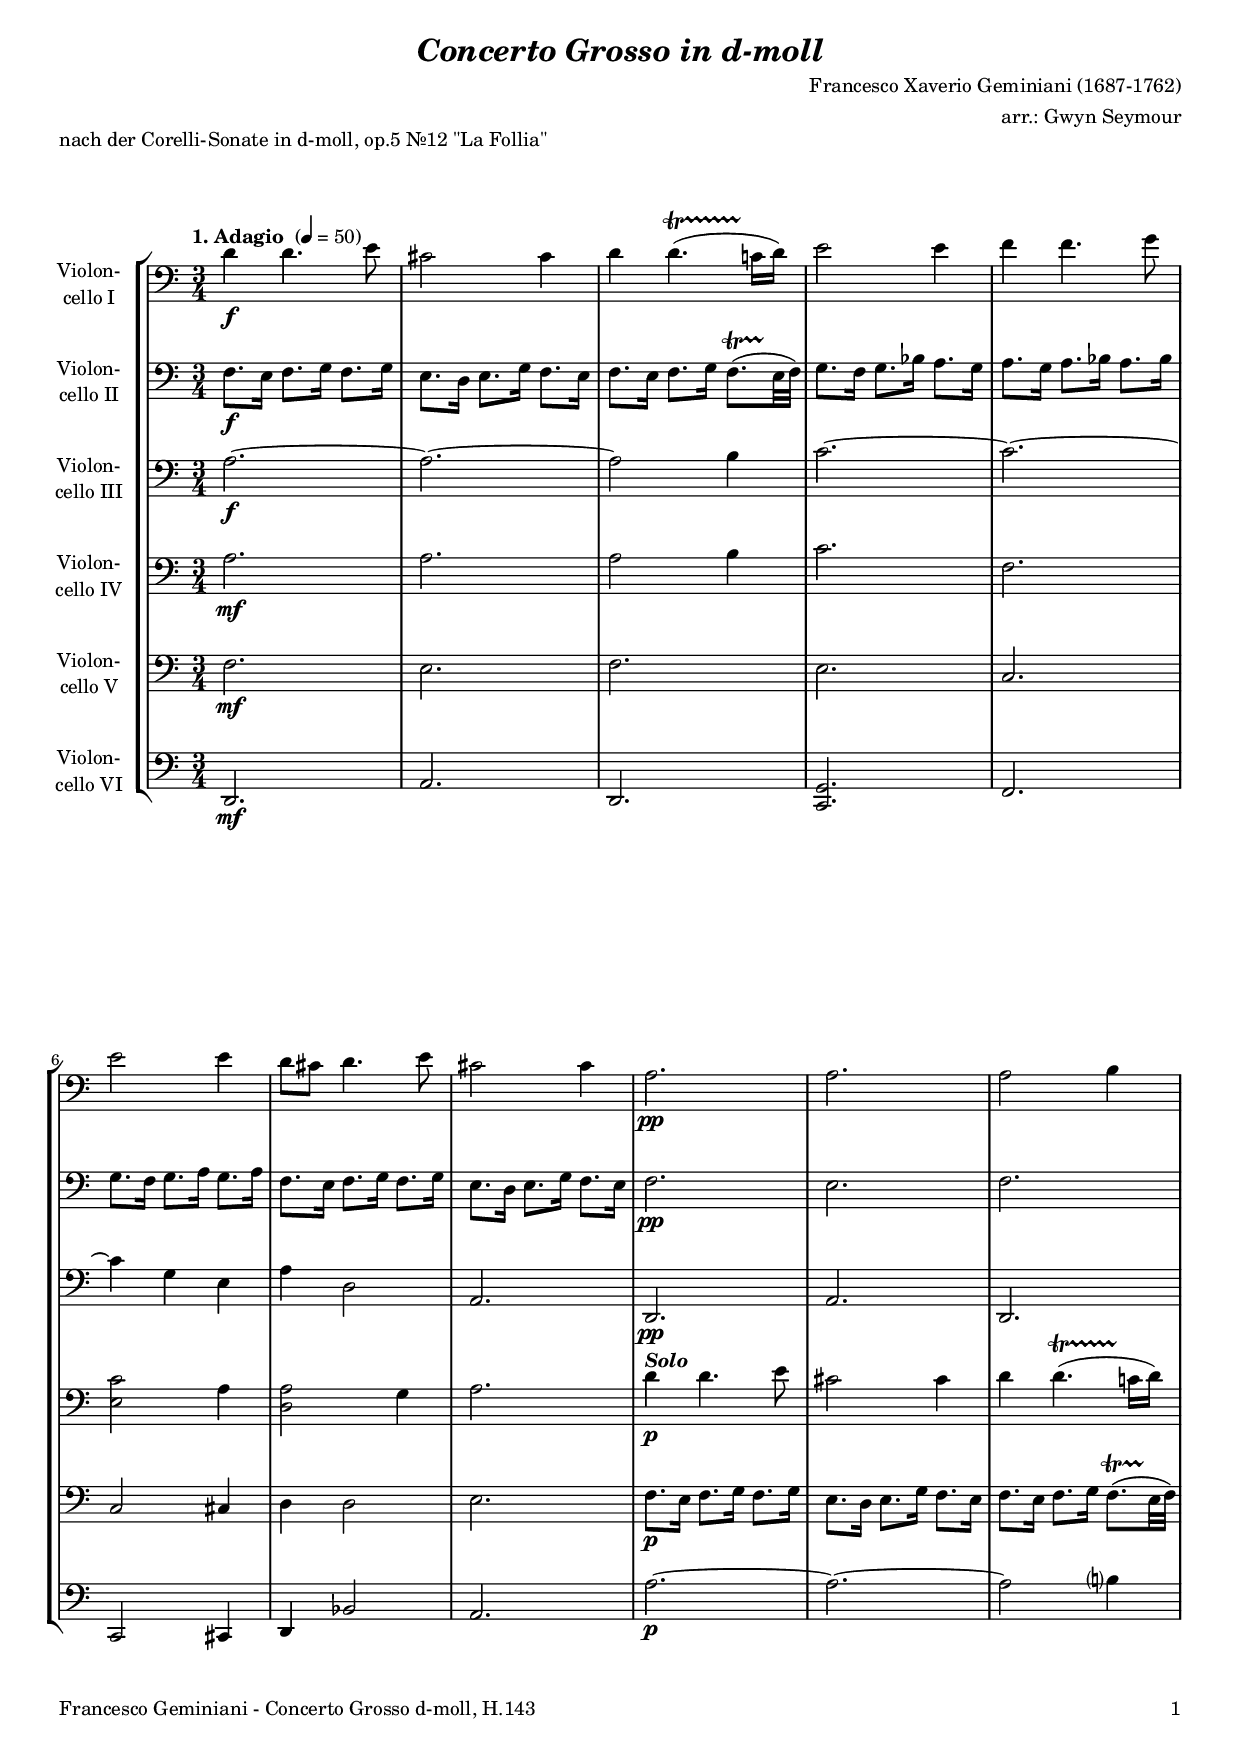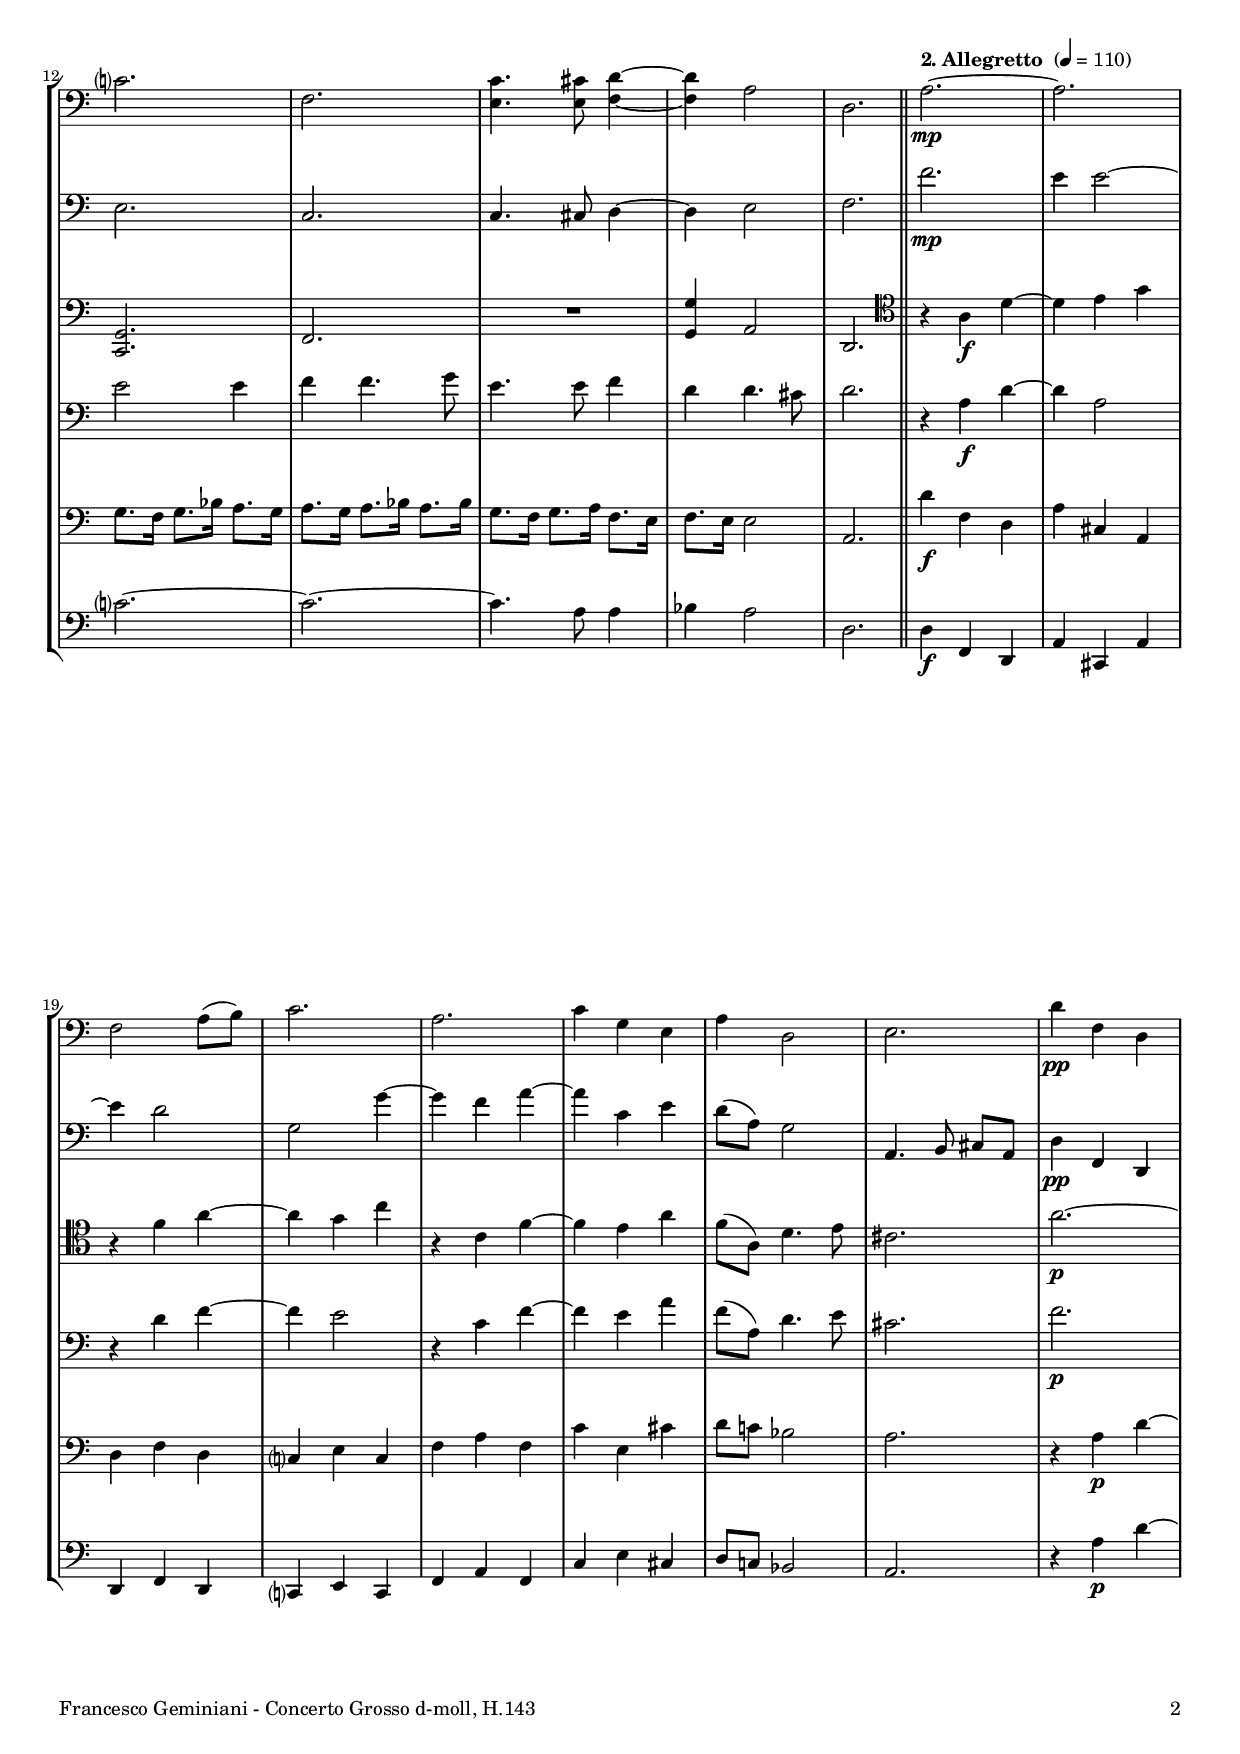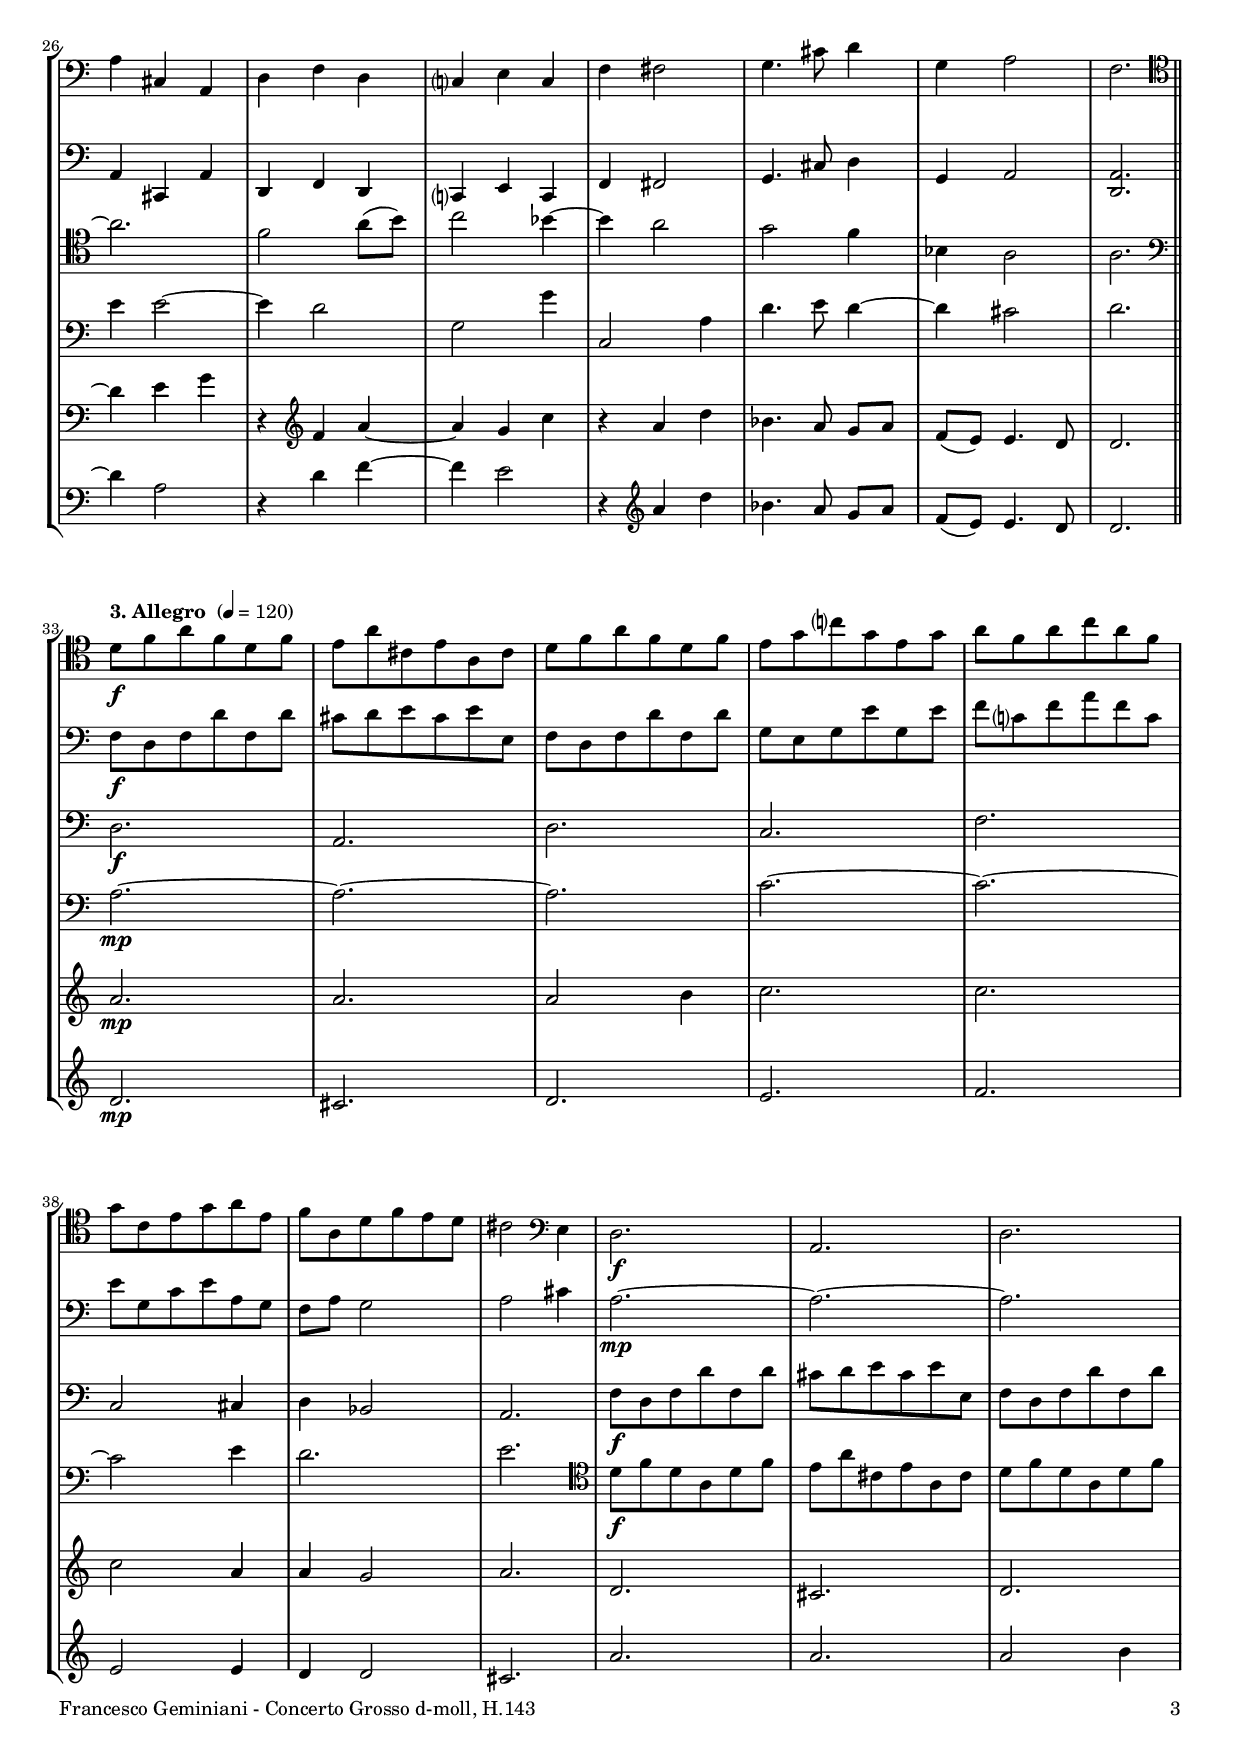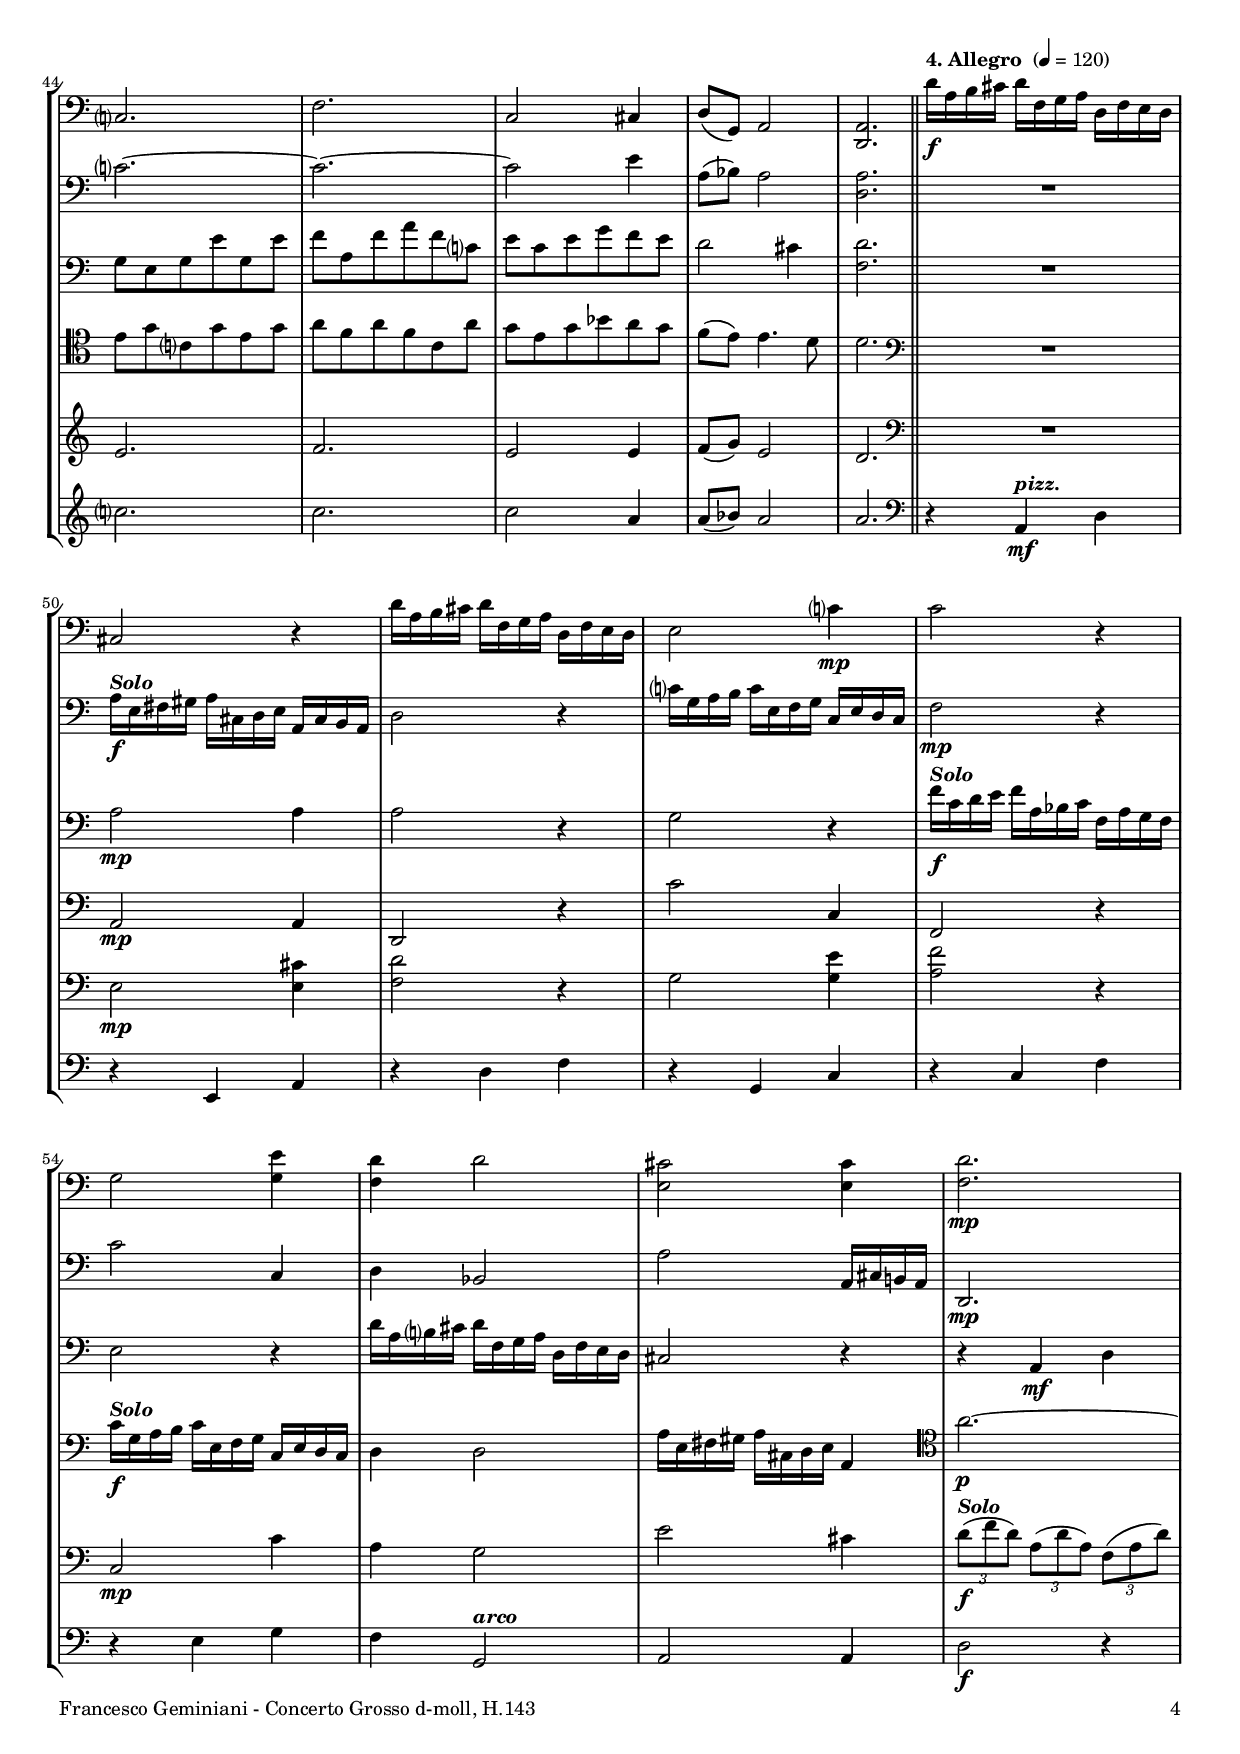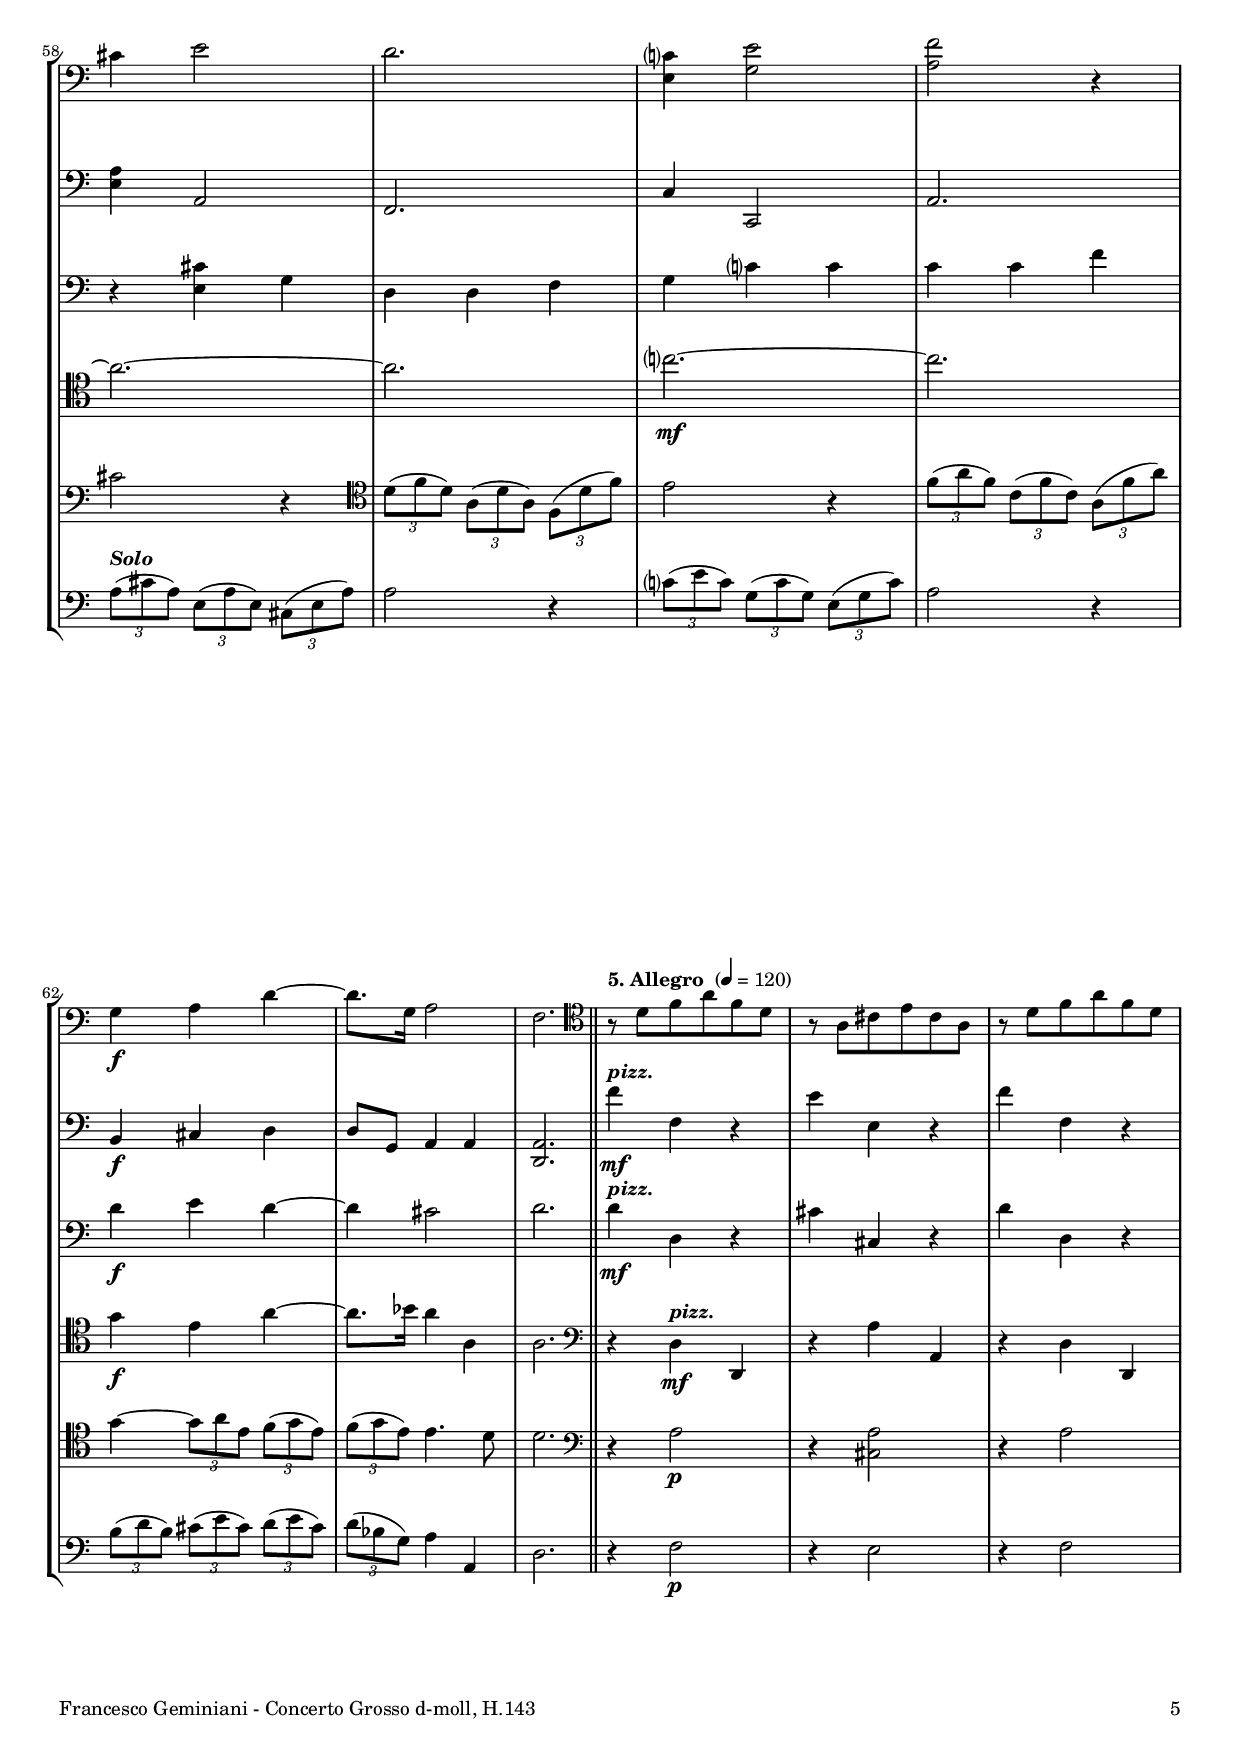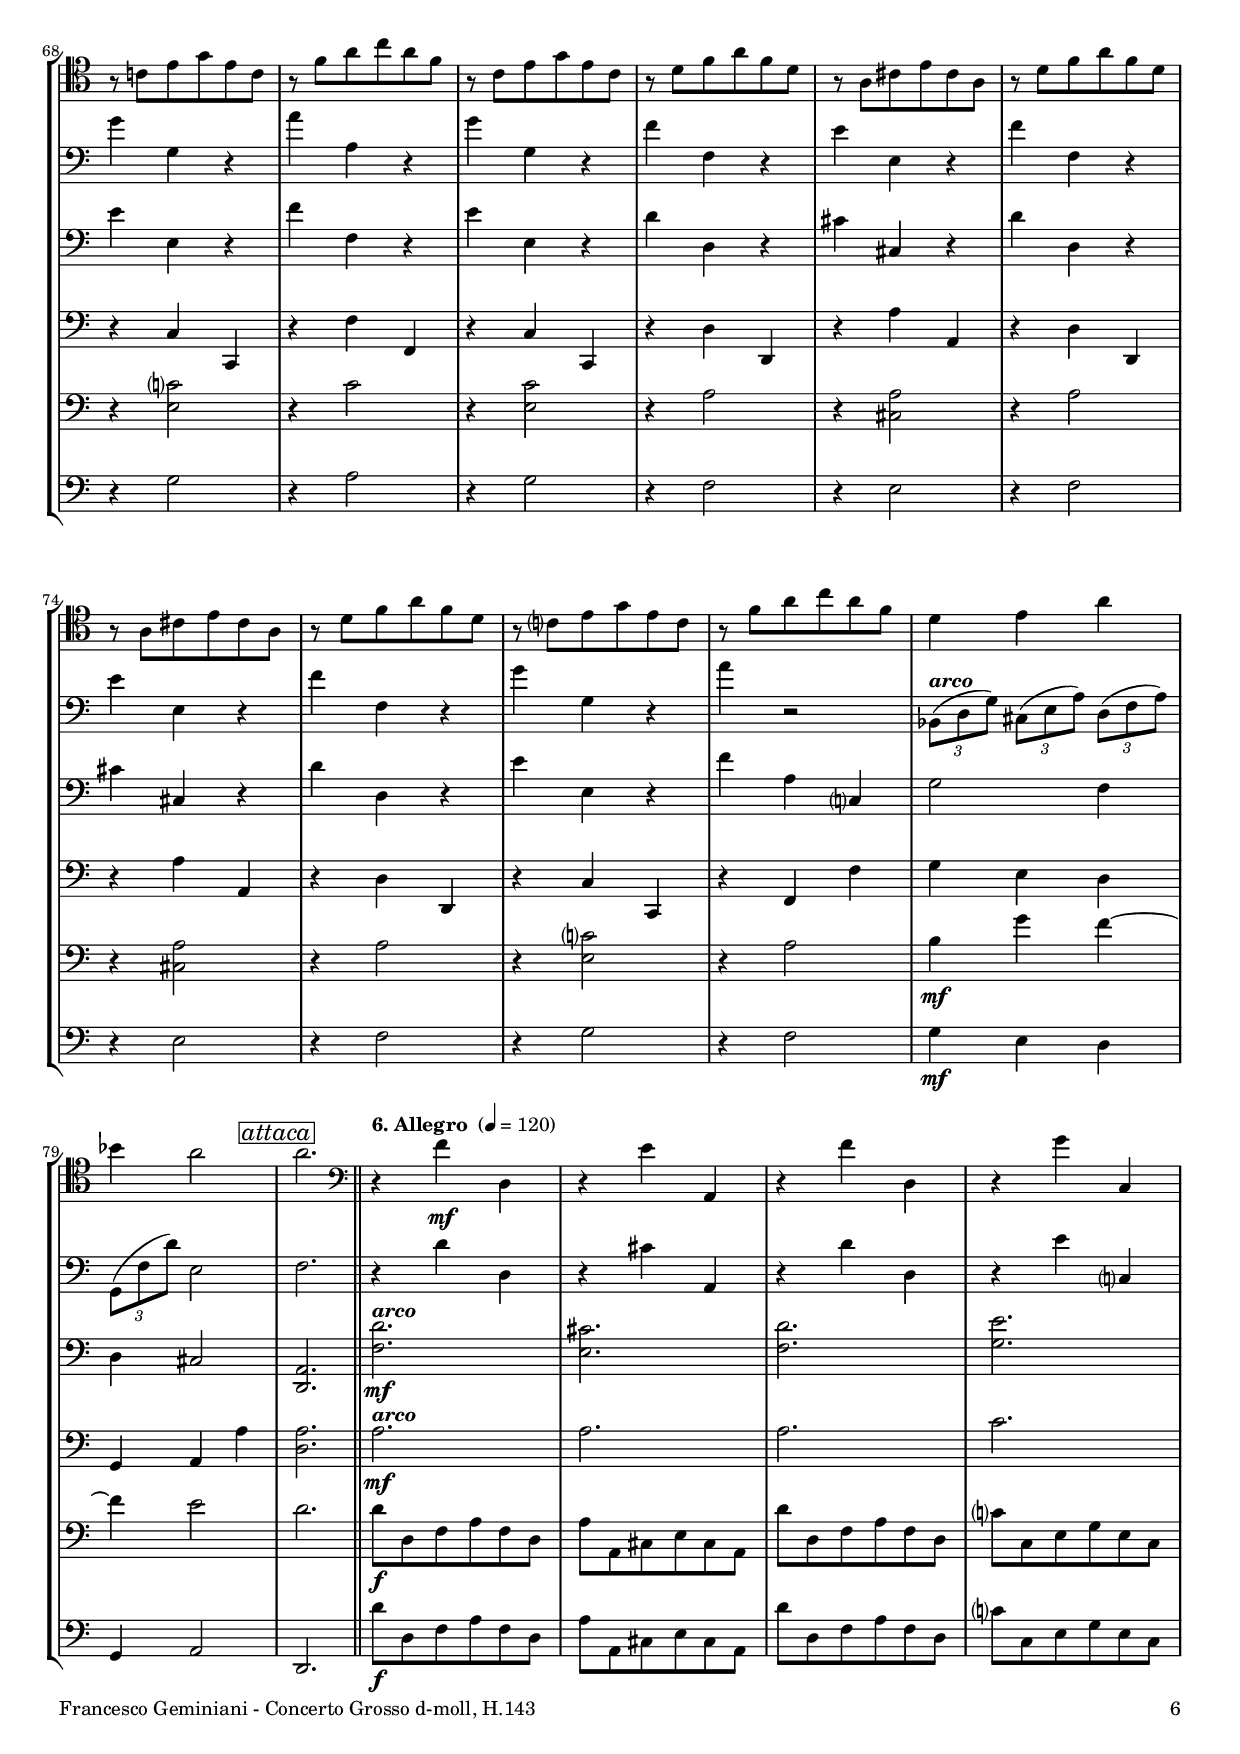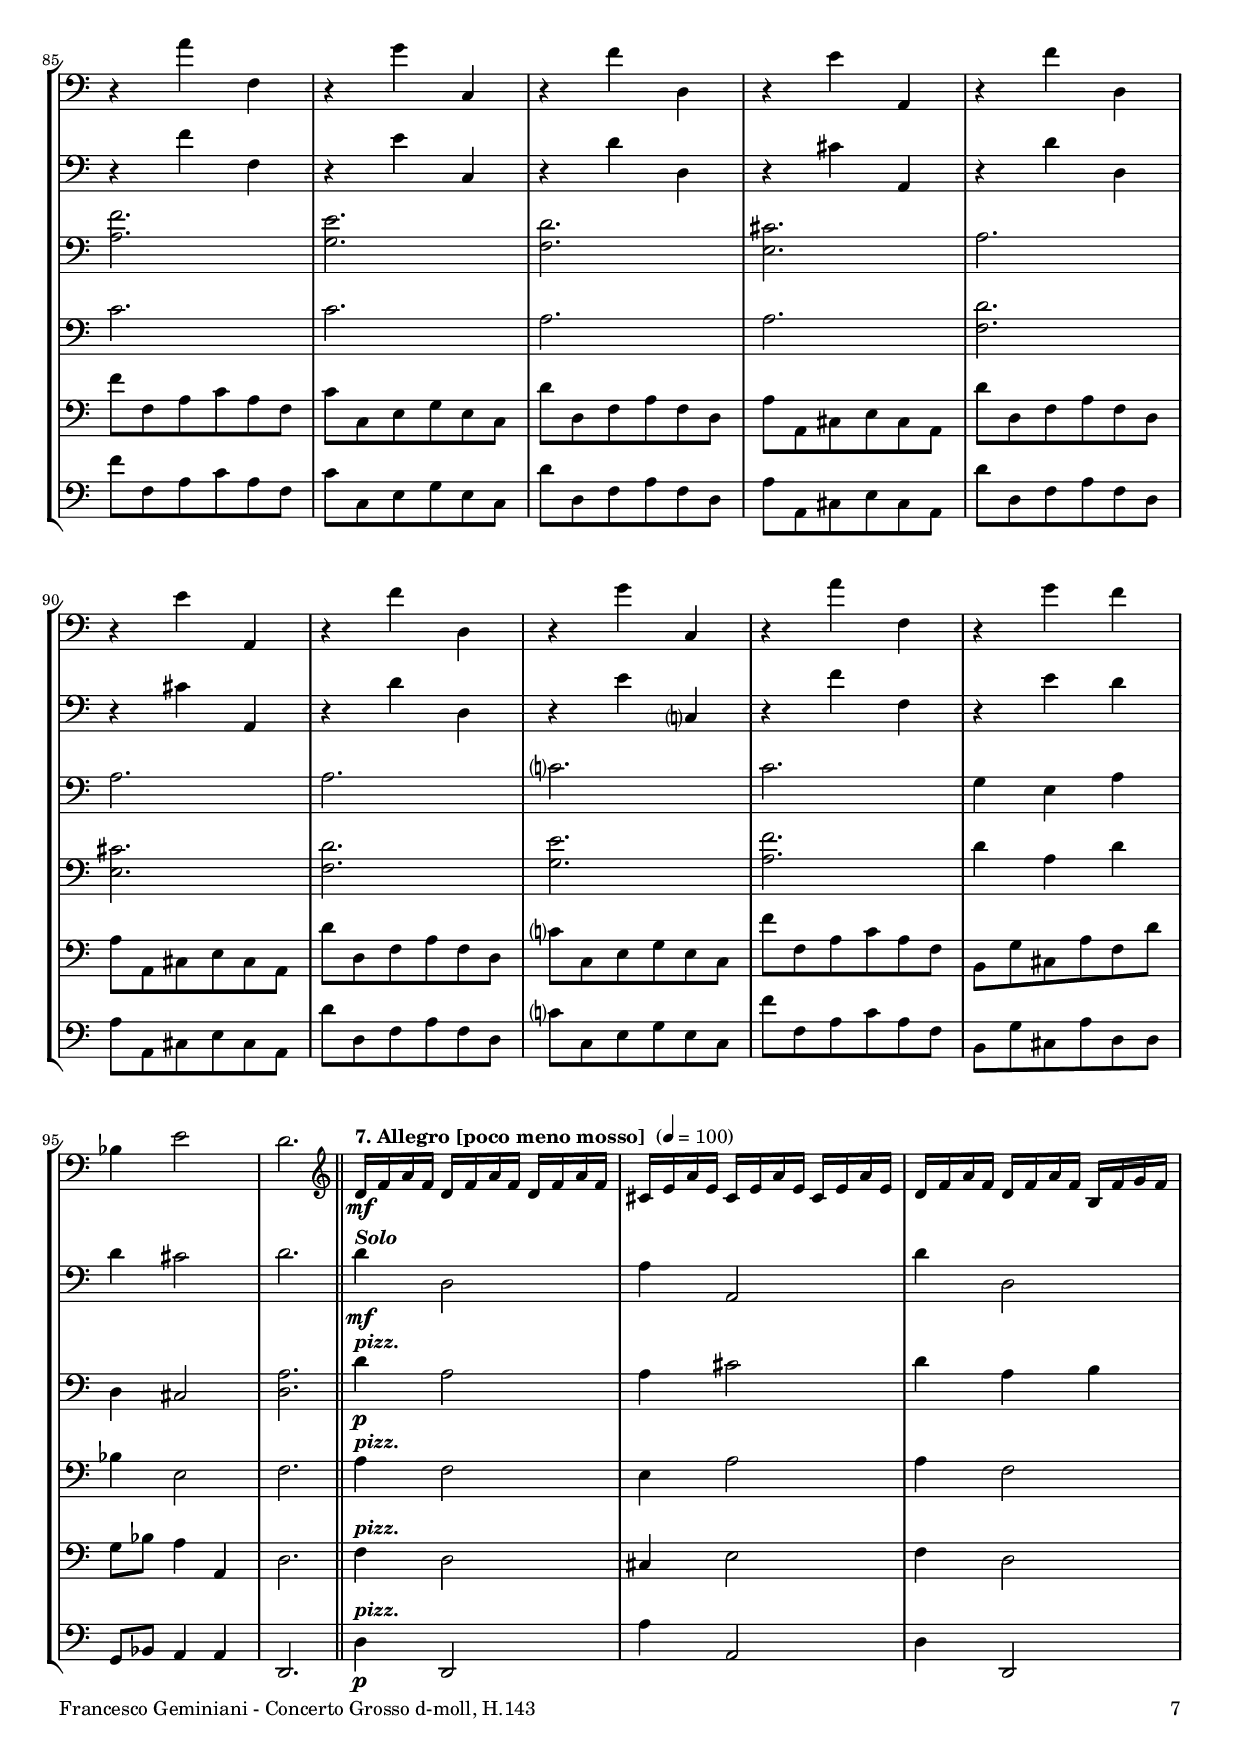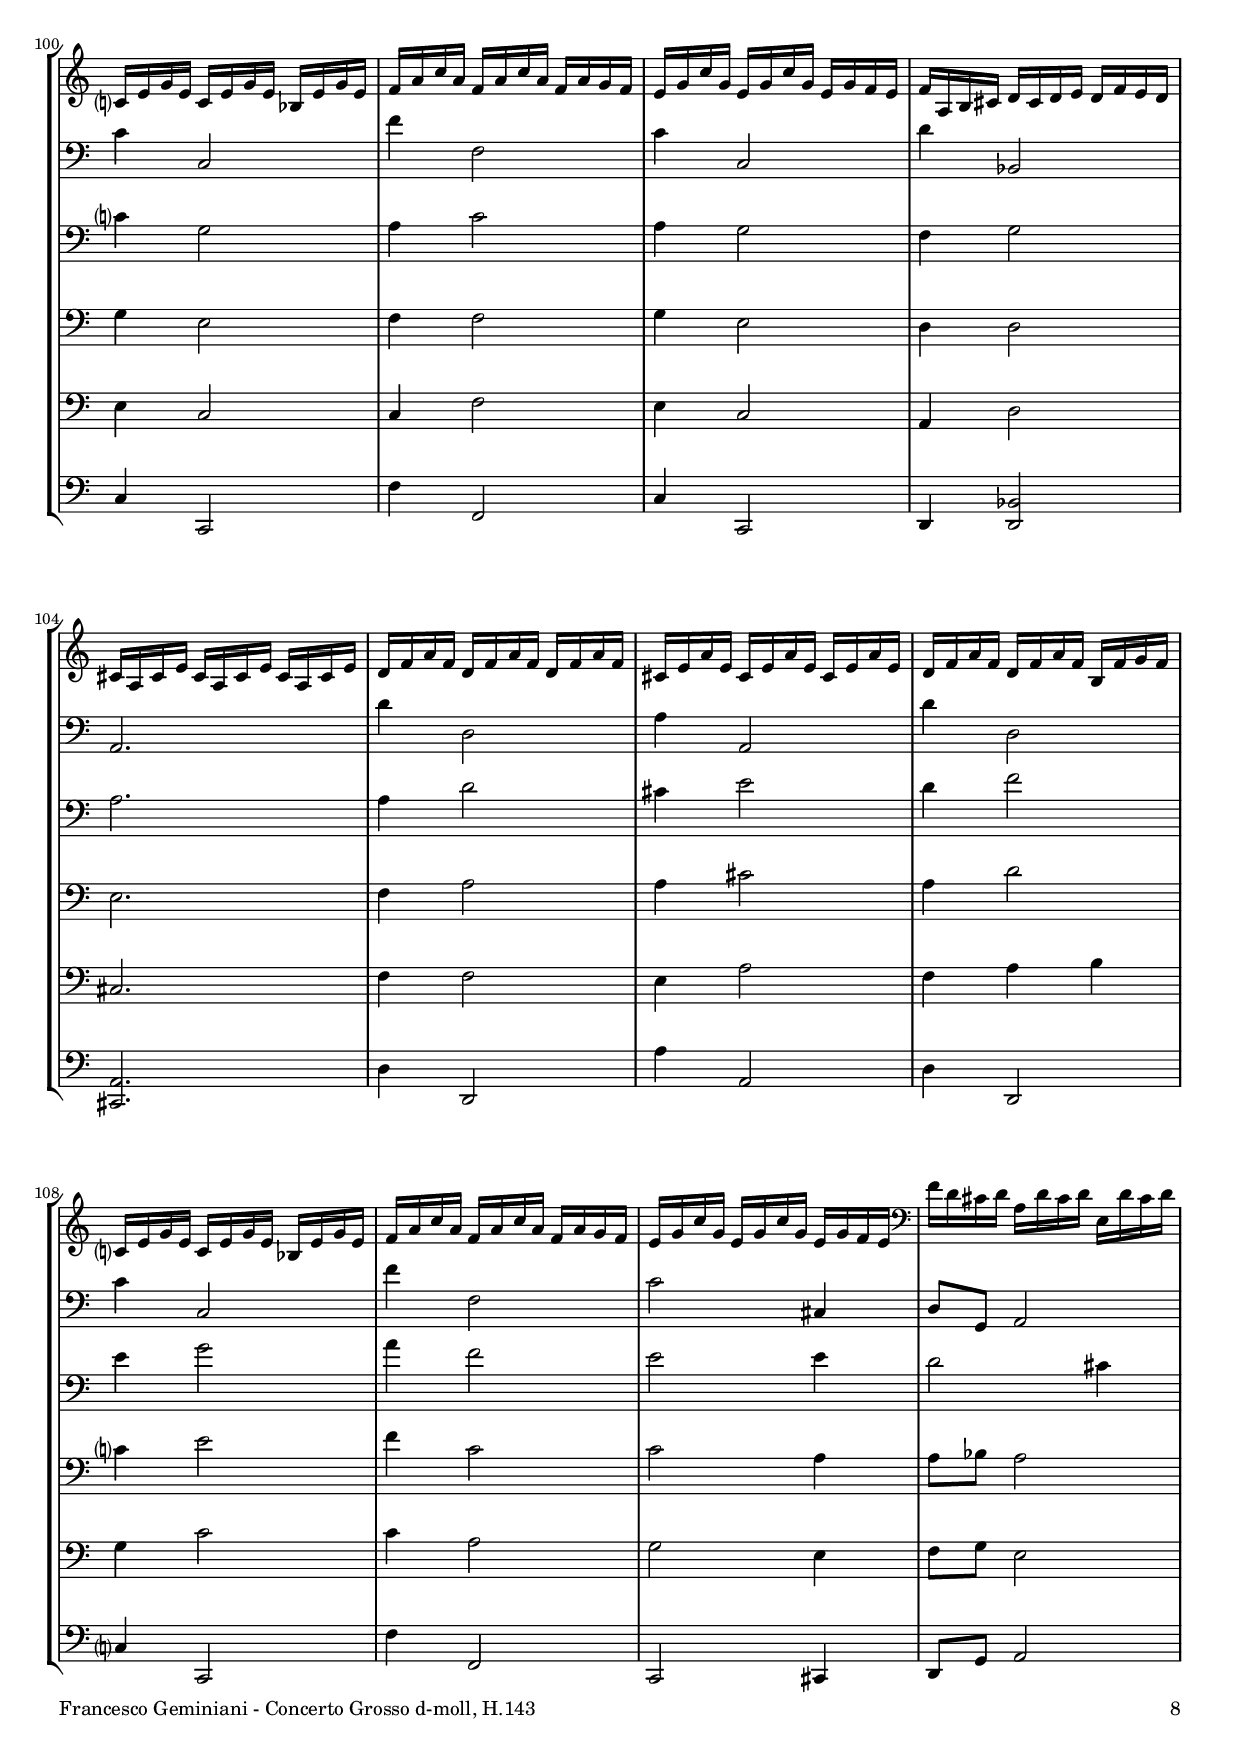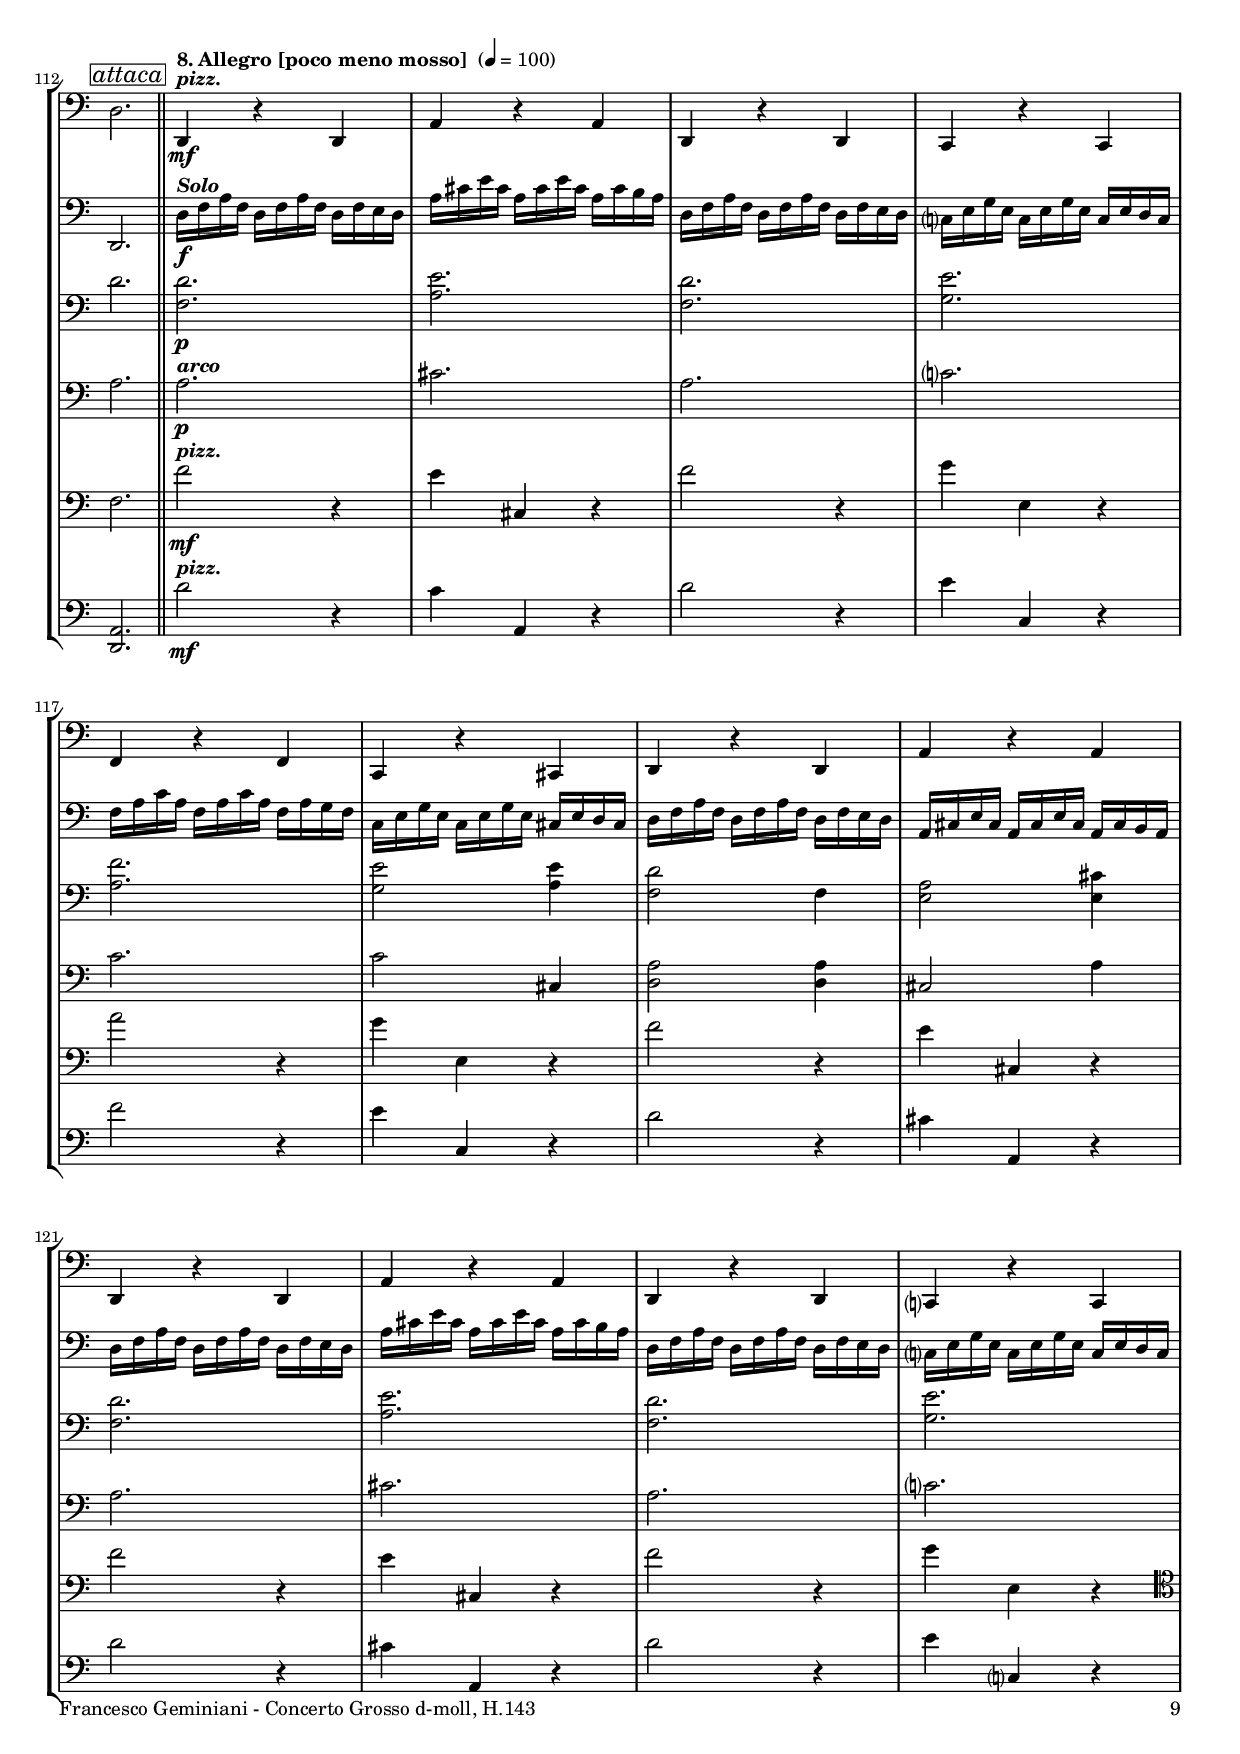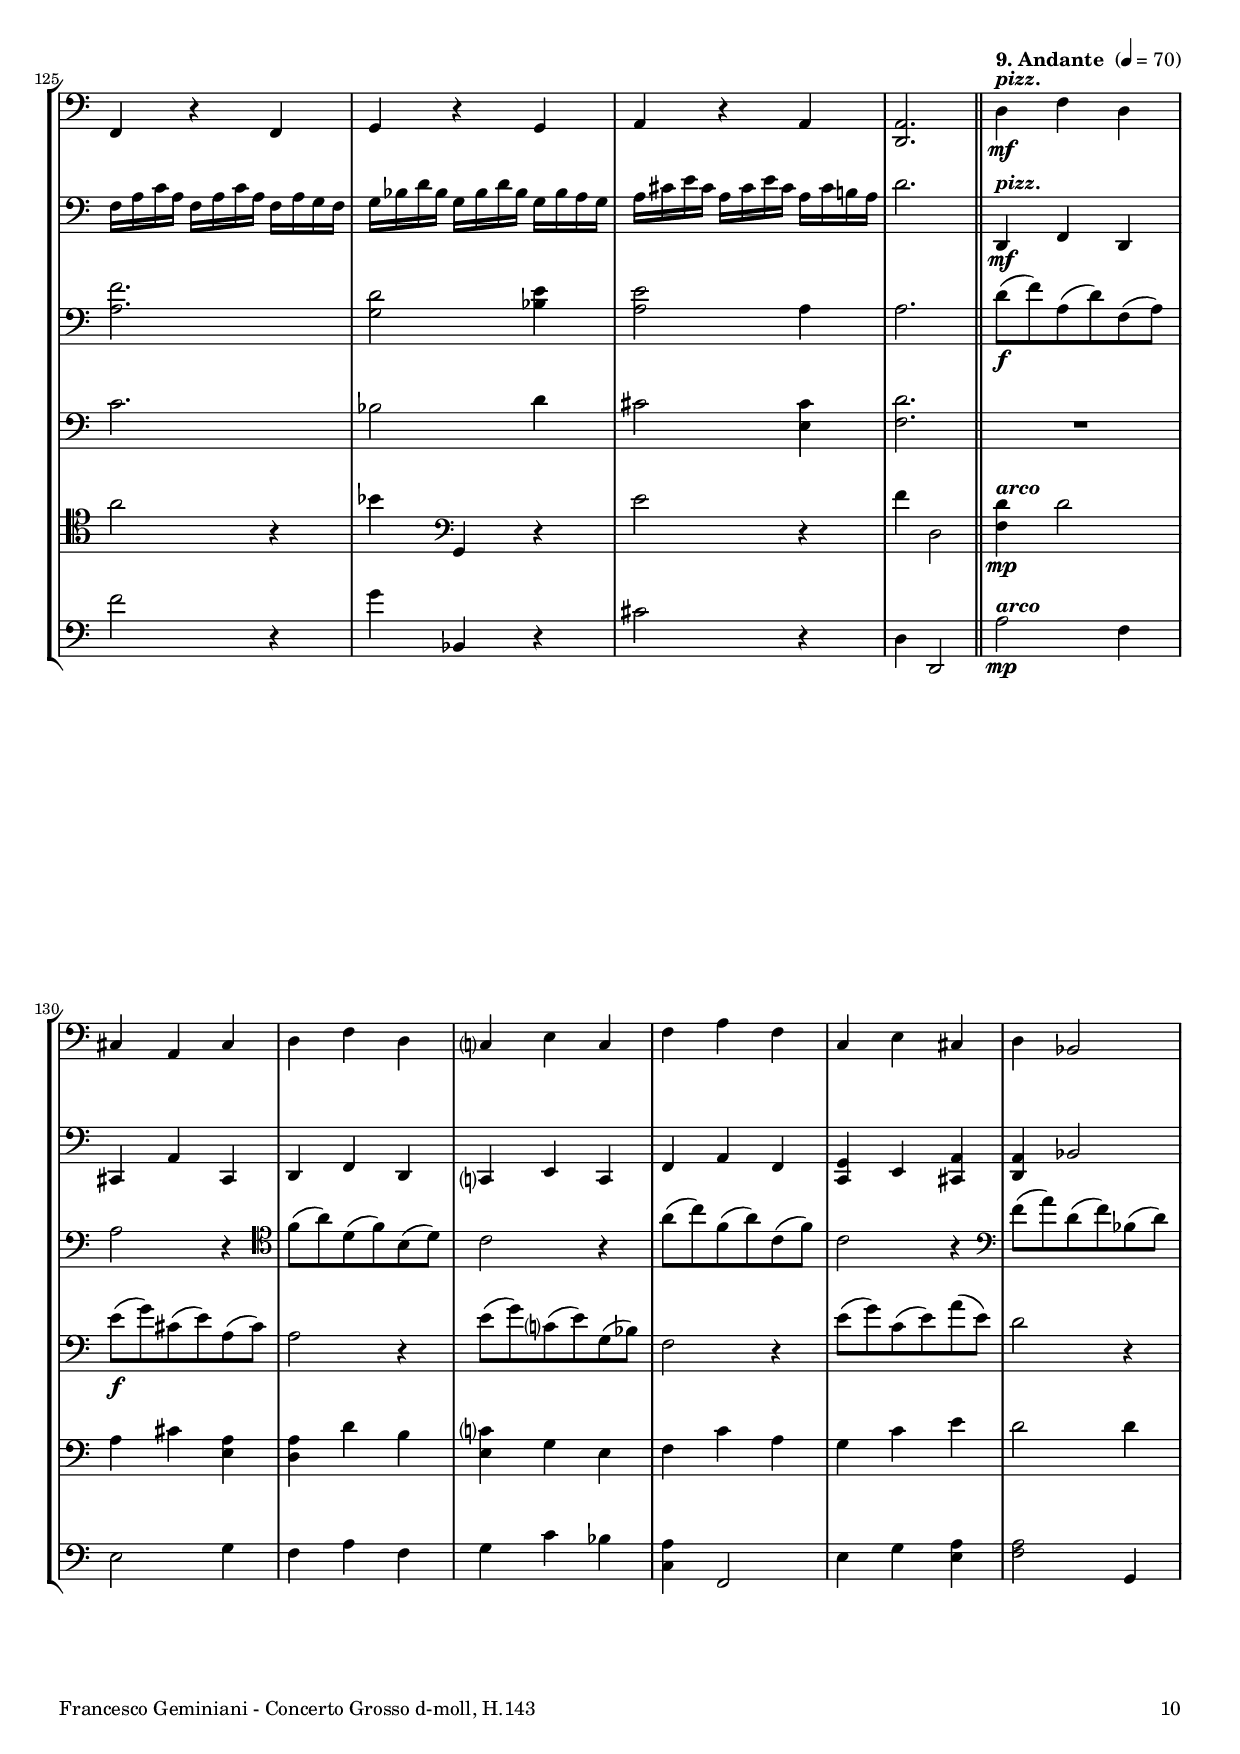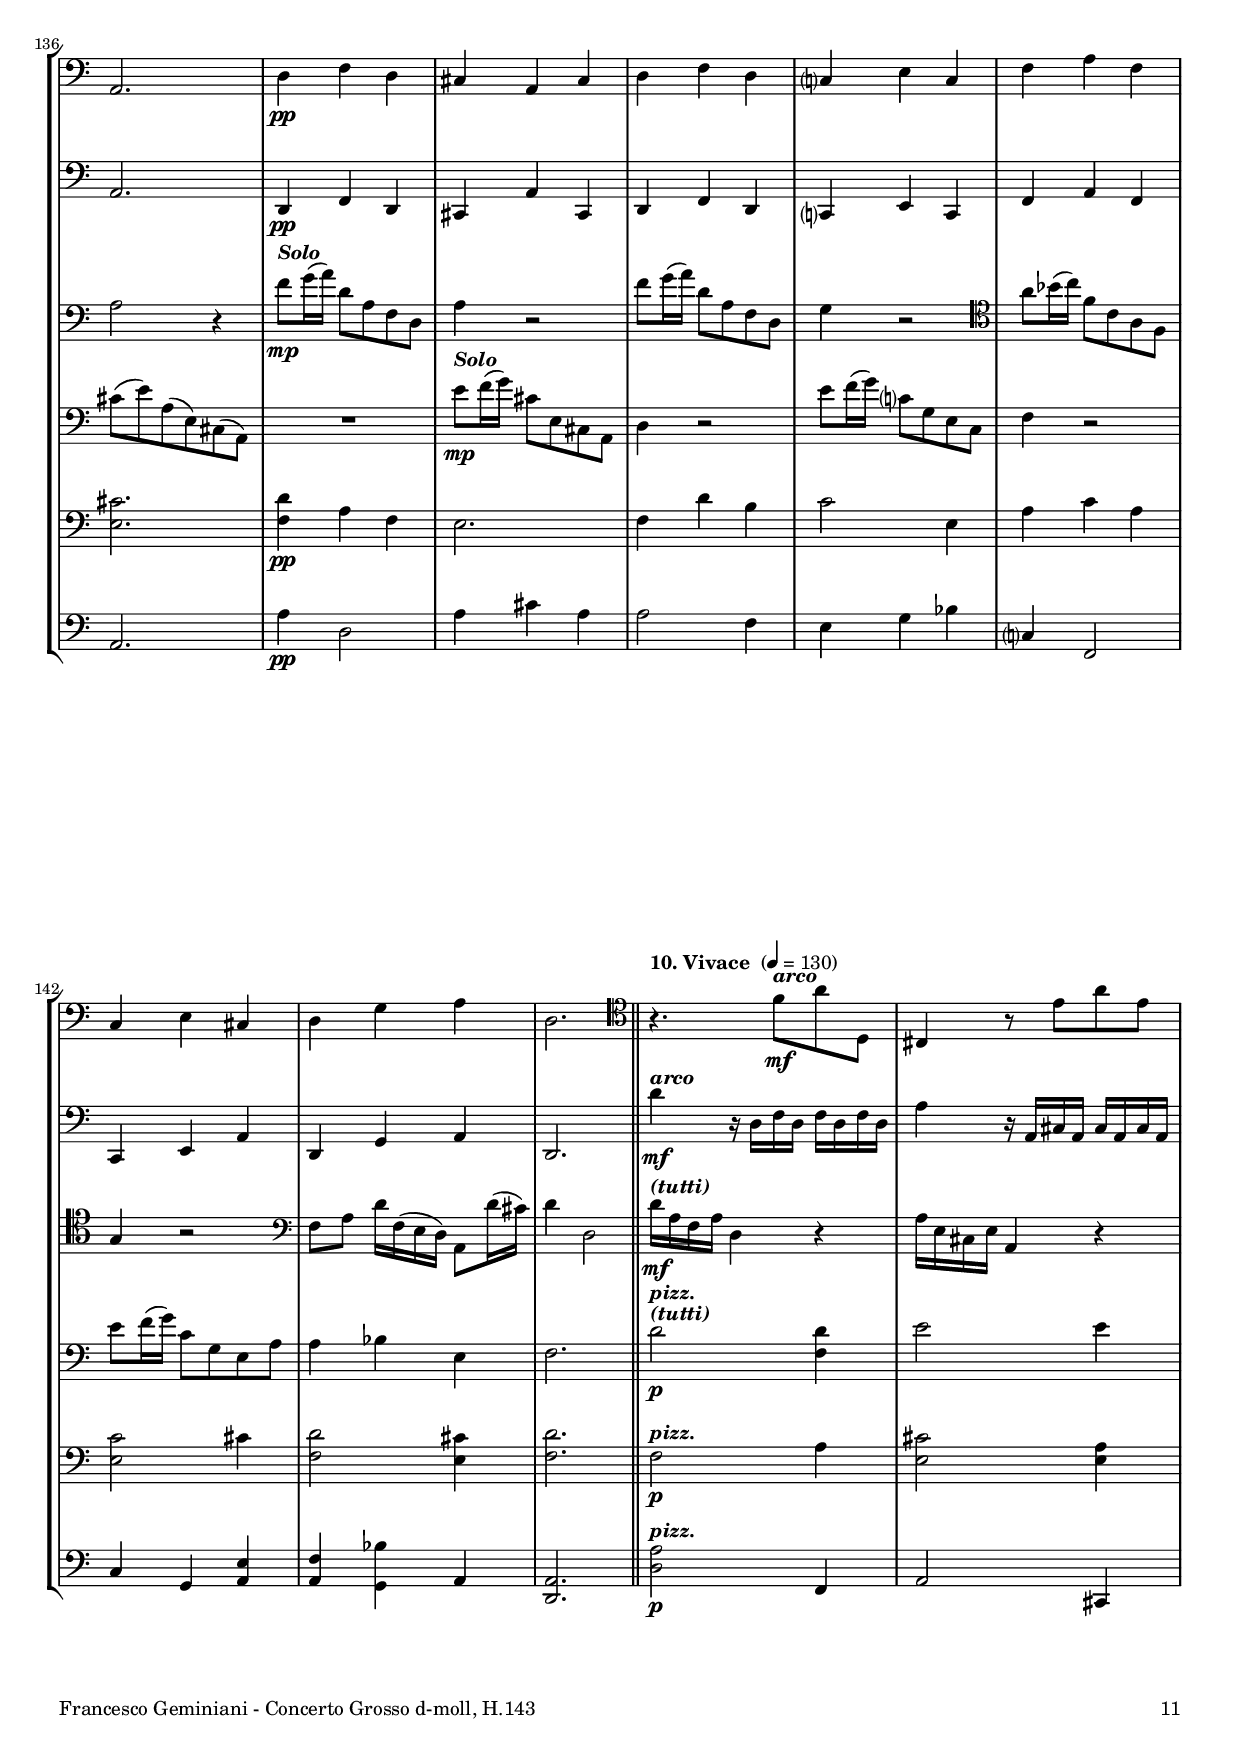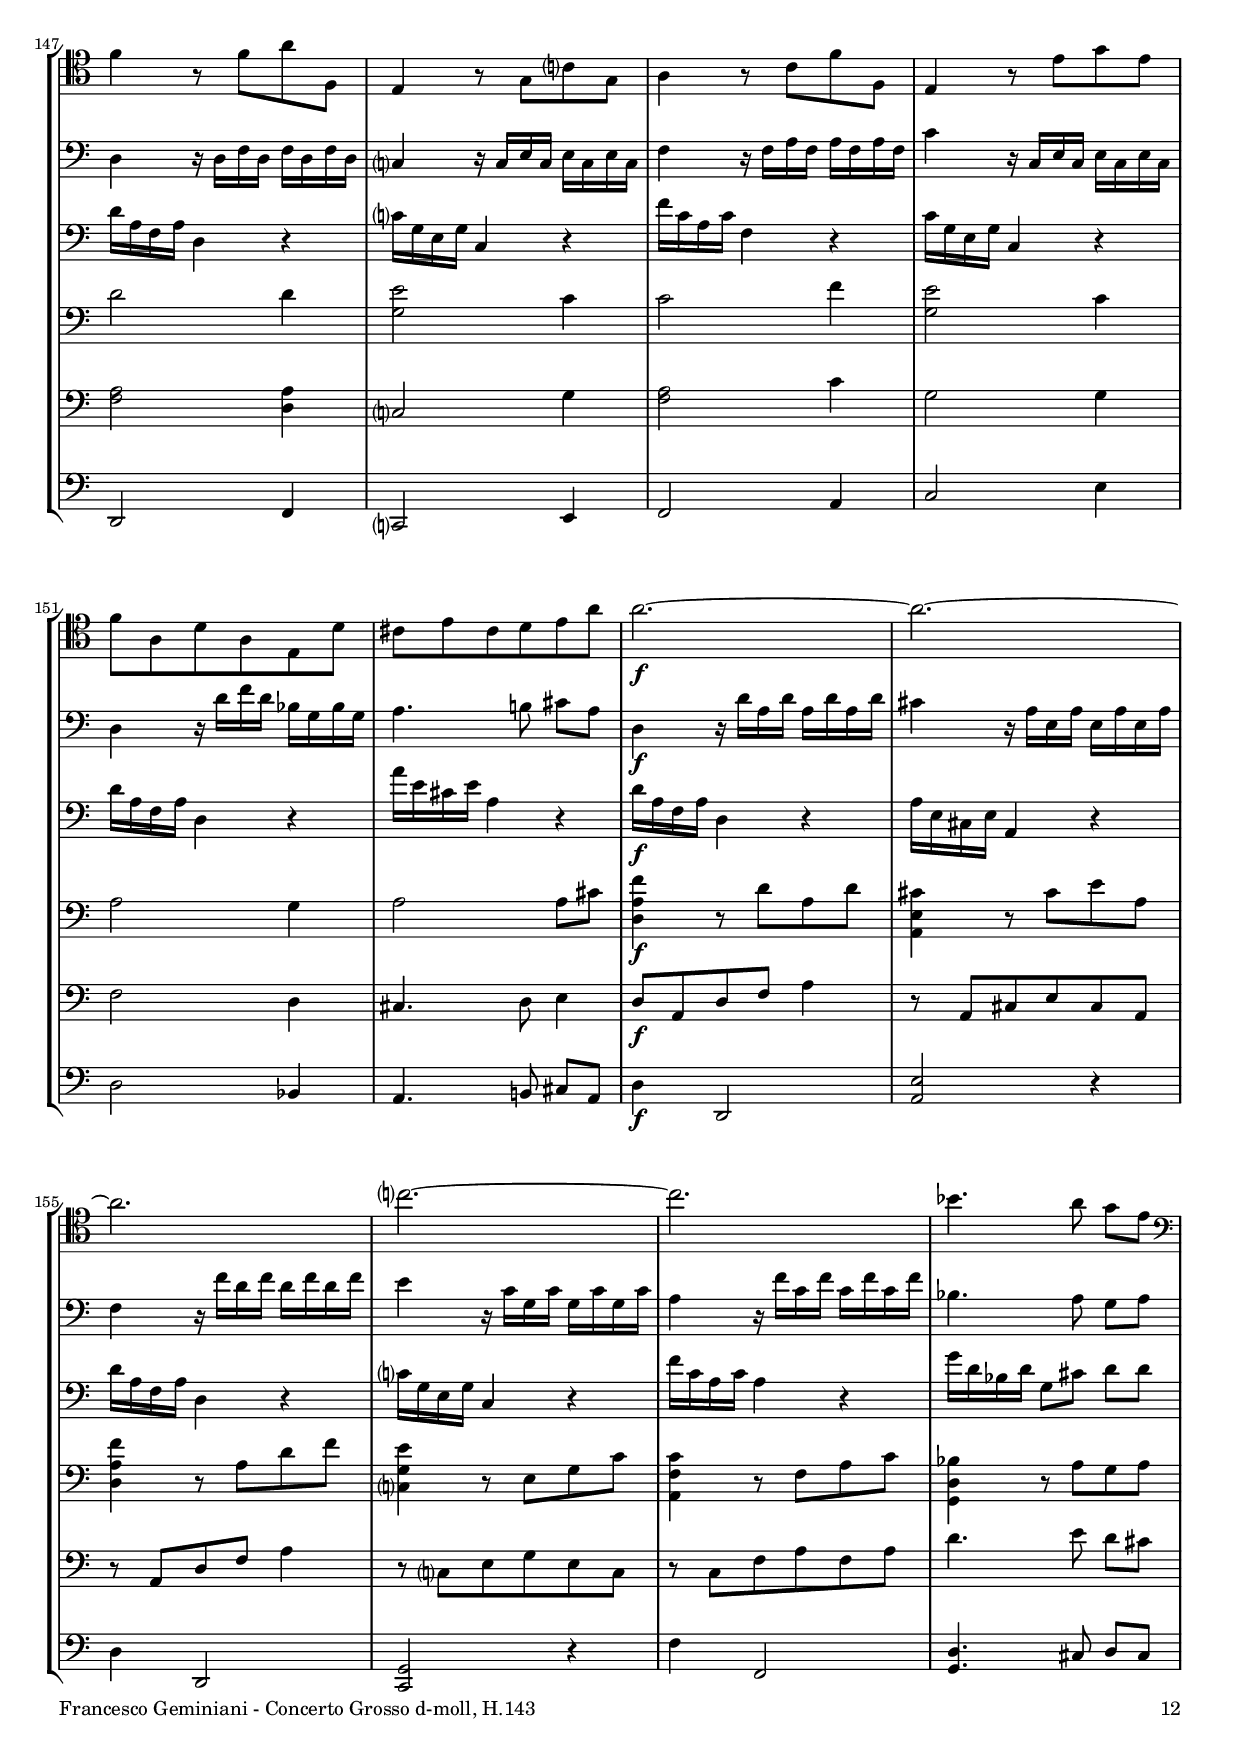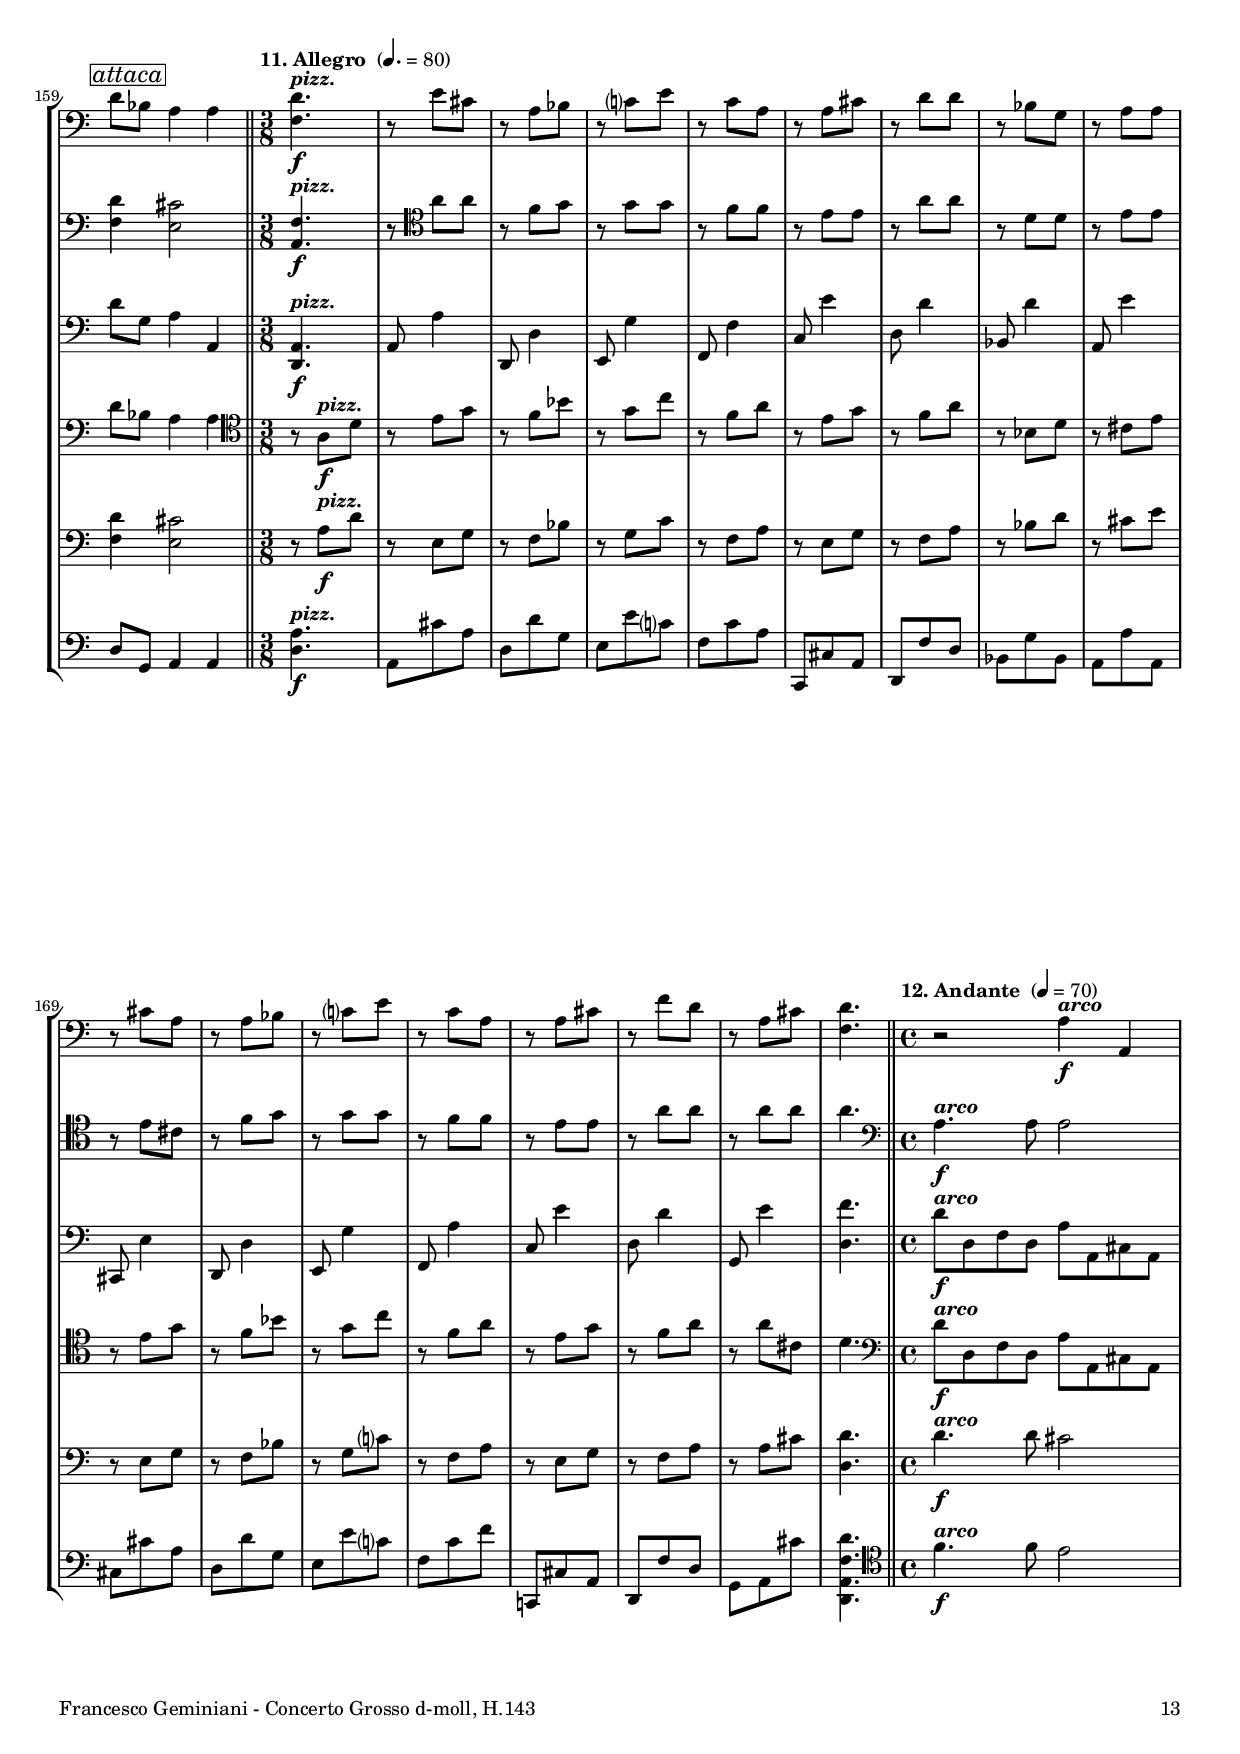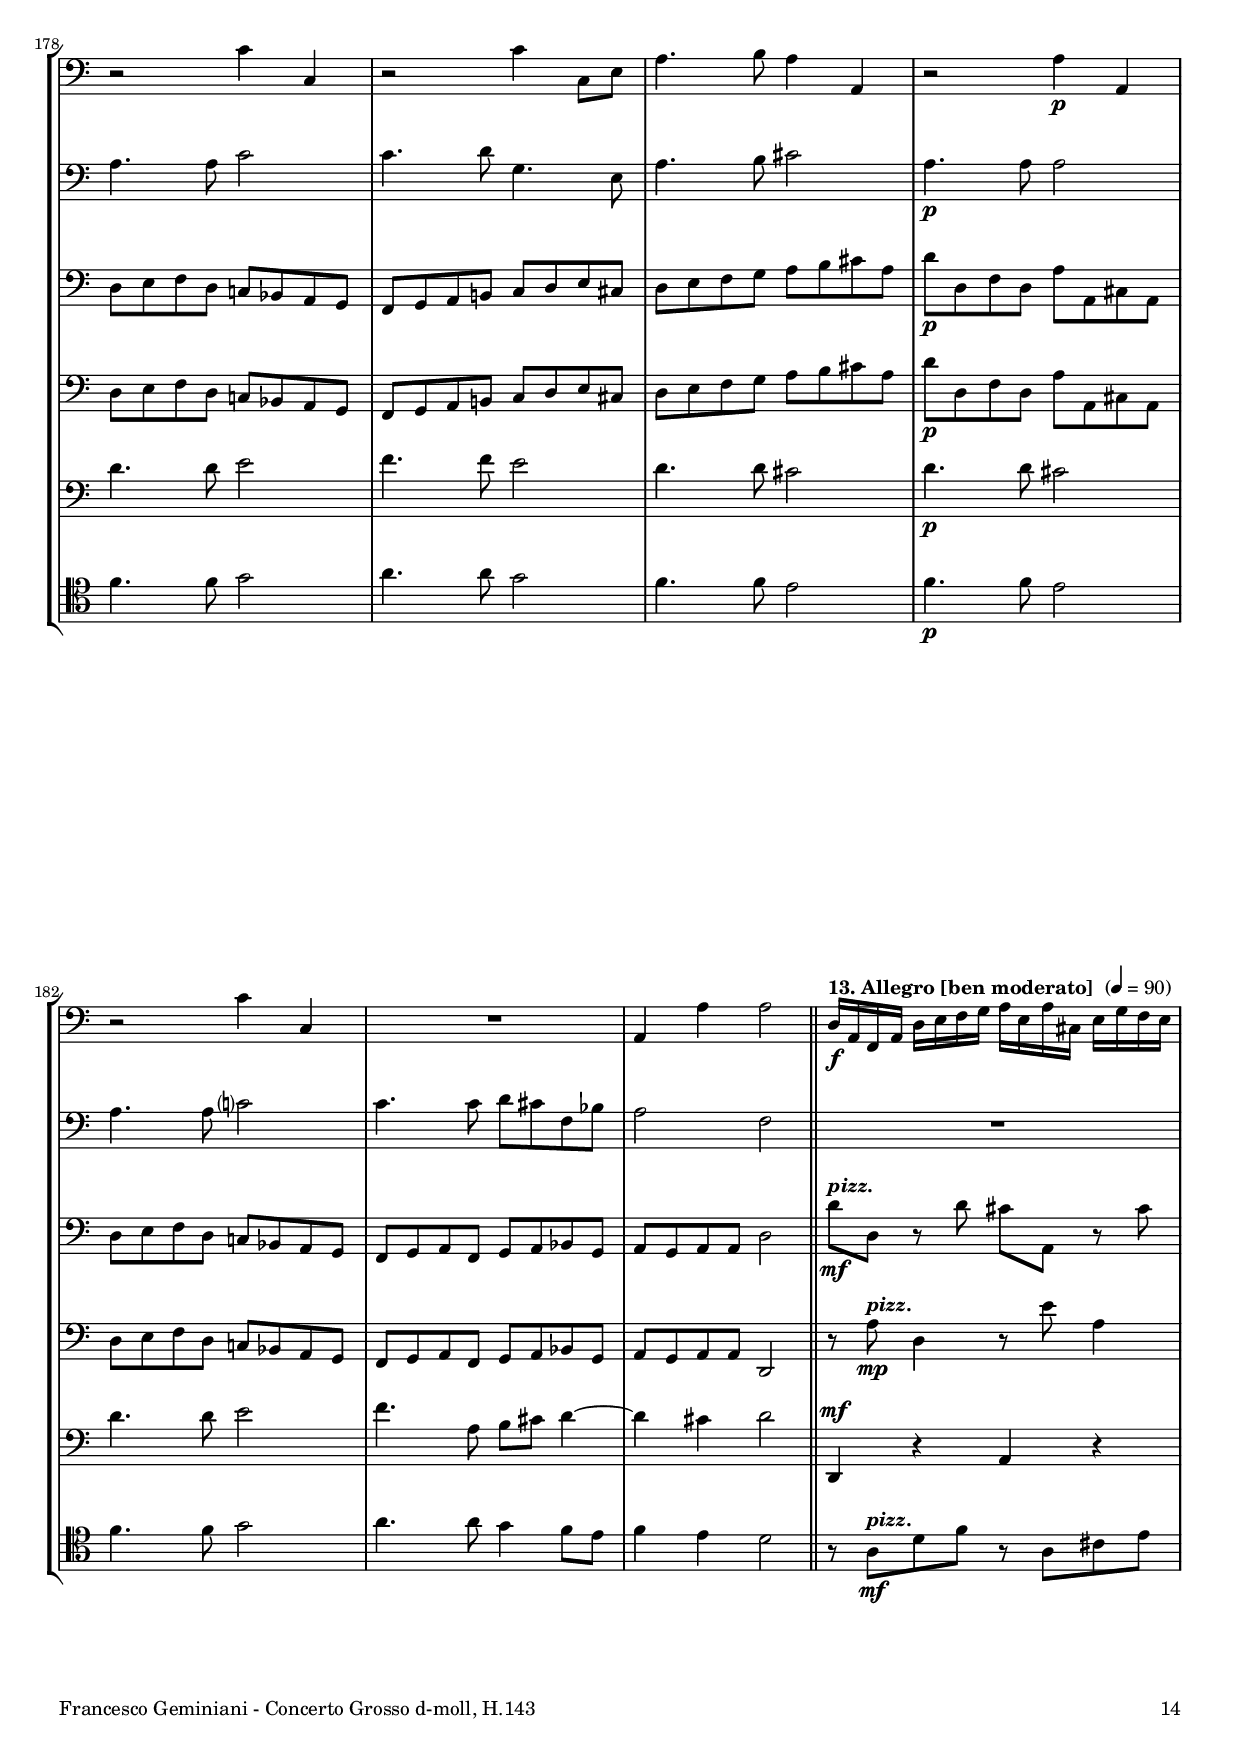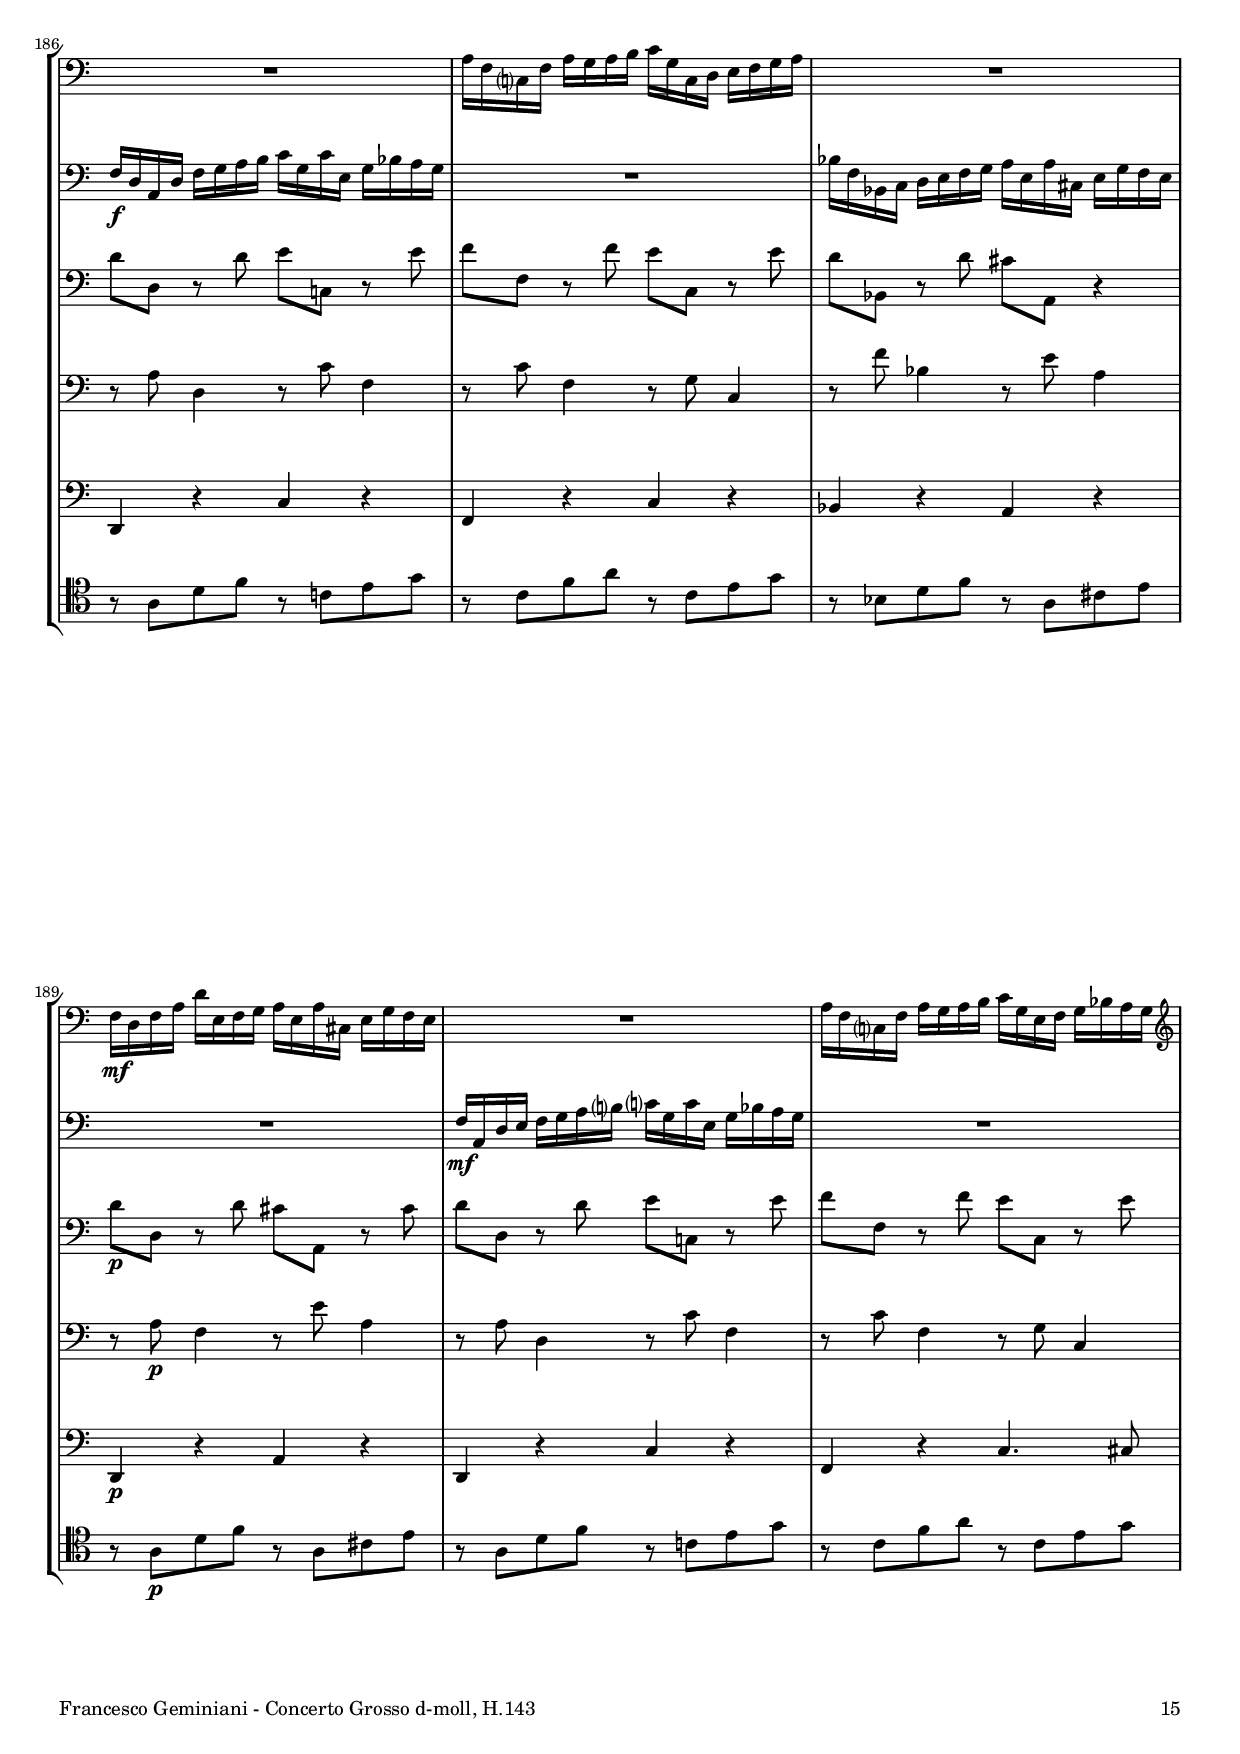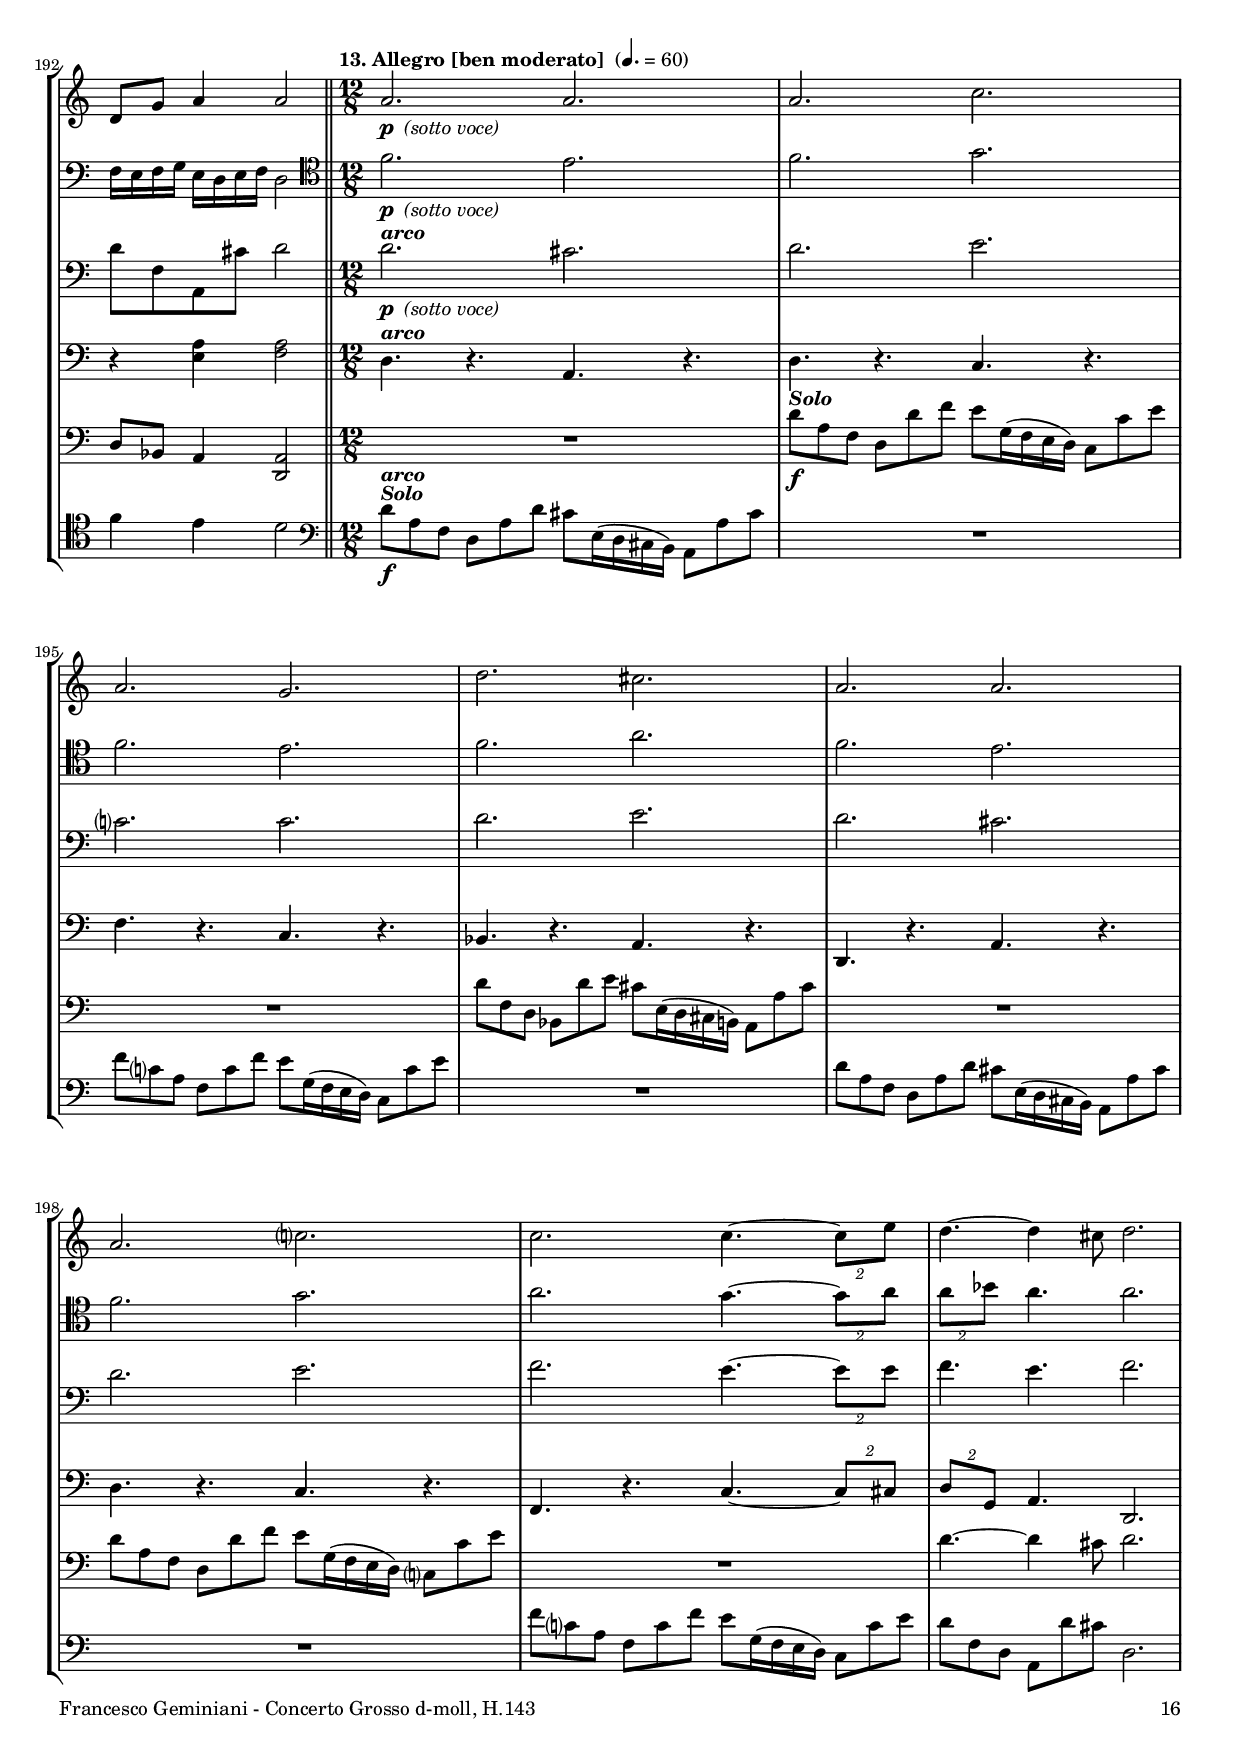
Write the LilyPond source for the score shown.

\version "2.18.2"
\include "deutsch.ly"
  
#(set-global-staff-size 17)

\header {
  title     = \markup \bold \italic "Concerto Grosso in d-moll"
  composer  = "Francesco Xaverio Geminiani (1687-1762)"
  arranger  = "arr.: Gwyn Seymour"
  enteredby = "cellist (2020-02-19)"
  piece     = "nach der Corelli-Sonate in d-moll, op.5 Nr.12 \"La Follia\""
}

voiceconsts = {
  \key a \minor
  \time 3/4
  \clef "bass"
%  \numericTimeSignature
  \compressFullBarRests
  % Set default beaming for all staves
%  \set Timing.beamExceptions = #'()
%  \set Timing.baseMoment     = #(ly:make-moment 1 4)
%  \set Timing.beatStructure  = #'(1 1 1 1)
}

micl = "clarinet"
mifl = "flute"
miob = "oboe"
mifh = "french horn"
misx = "tenor sax"
mist = "string ensemble 1"
%miba = "cello"
%miba = "bassoon"
%miba = "pizzicato strings"
miba = "harpsichord"

introa = {           \tempo  "1. Adagio "                    4=50 }
introb = { \bar "||" \tempo  "2. Allegretto "                4=110 }
introc = { \bar "||" \tempo  "3. Allegro "                   4=120 }
introd = { \bar "||" \tempo  "4. Allegro "                   4=120 }
introe = { \bar "||" \tempo  "5. Allegro "                   4=120 }
introf = { \bar "||" \tempo  "6. Allegro "                   4=120 }
introg = { \bar "||" \tempo  "7. Allegro [poco meno mosso] " 4=100 }
introh = { \bar "||" \tempo  "8. Allegro [poco meno mosso] " 4=100 }
introi = { \bar "||" \tempo  "9. Andante "                   4=70 }
introj = { \bar "||" \tempo "10. Vivace "                    4=130 }
introk = { \bar "||" \tempo "11. Allegro "                  4.=80 \time 3/8 }
introl = { \bar "||" \tempo "12. Andante "                   4=70 \time 4/4 }
introm = { \bar "||" \tempo "13. Allegro [ben moderato] "    4=90 }
intron = { \bar "||" \tempo "13. Allegro [ben moderato] "   4.=60 \time 12/8 }

arco = \markup \bold \italic "arco"
attc = \mark \markup \box \italic "attaca"
pizz = \markup \bold \italic "pizz."
psov = \markup { \dynamic p \italic " (sotto voce)" }
solo = \markup \bold \italic "Solo"
tutt = \markup \bold \italic "(tutti)"

va = \relative c' {
  \voiceconsts

  \introa
  d4\f d4. e8
  cis2 cis4
  d4 d4.(\startTrillSpan c!16\stopTrillSpan d)
  e2 e4
  f f4. g8
  e2 e4
  d8 cis d4. e8

  cis2 cis4
  a2.\pp
  a
  a2 h4
  c?2.
  f,
  <e c'>4. <e cis'>8 <f d'>4~
  <f d'> a2
  d,2.

  \introb
  a'~\mp
  a
  f2 a8( h)
  c2.
  a
  c4 g e
  a d,2
  e2.
  d'4\pp f, d

  a' cis, a
  d f d
  c? e c
  f fis2
  g4. cis8 d4
  g, a2
  f2.

  \introc
  \clef "tenor" d'8\f f a f d f
  e a cis, e a, cis
  d f a f d f
  e g c? g e g

  a f a c a f
  g c, e g a e
  f a, d f e d
  cis2 \clef "bass" e,4
  d2.\f

  a
  d
  c?
  f
  c2 cis4
  d8( g,) a2
  <d, a'>2.

  \introd
  d''16\f a h cis d f, g a d, f e d
  cis2 r4
  d'16 a h cis d f, g a d, f e d
  e2 c'?4\mp

  c2 r4
  g2 <g e'>4
  <f d'> d'2
  <e, cis'> <e cis'>4
  <f d'>2.\mp
  cis'4 e2

  d2.
  <e, c'?>4 <g e'>2
  <a f'> r4
  g\f a d~
  d8. g,16 a2
  f2.

  \introe
  \clef "tenor" r8 d' f a f d
  r a cis e cis a
  r d f a f d
  r c! e g e c
  r f a c a f

  r c e g e c
  r d f a f d
  r a cis e cis a
  r d f a f d
  r a cis e cis a

  r d f a f d
  r c? e g e c
  r f a c a f
  d4 e a
  b a2 \attc
  a2.

  \introf
  \clef "bass" r4 f\mf d,
  r e' a,,
  r f'' d,
  r g' c,,
  r a'' f,
  r g' c,,
  r f' d,
  r e' a,,

  r f'' d,
  r e' a,,
  r f'' d,
  r g' c,,
  r a'' f,
  r g' f
  b, e2
  d2.

  \introg
  \clef "treble" d16\mf f a f d f a f d f a f
  cis e a e cis e a e cis e a e
  d f a f d f a f h, f' g f

  c? e g e c e g e b e g e
  f a c a f a c a f a g f
  e g c g e g c g e g f e

  f a, h cis d cis d e d f e d
  cis a cis e cis a cis e cis a cis e
  d f a f d f a f d f a f

  cis e a e cis e a e cis e a e
  d f a f d f a f h, f' g f
  c? e g e c e g e b e g e

  f a c a f a c a f a g f
  e g c g e g c g e g f e \clef "bass"
  f d cis d a d cis d e, d' cis d \attc
  d,2.

  \introh
  d,4^\pizz\mf r d
  a' r a
  d, r d
  c r c
  f r f
  c r cis
  d r d
  a' r a

  d, r d
  a' r a
  d, r d
  c? r c
  f r f
  g r g
  a r a
  <d, a'>2.

  \introi
  d'4^\pizz\mf f d
  cis a cis
  d f d
  c? e c
  f a f
  c e cis
  d b2
  a2.

  d4\pp f d
  cis a cis
  d f d
  c? e c
  f a f
  c e cis
  d g a
  d,2. \clef "tenor"

  \introj
  r4. f'8^\arco\mf a d,,
  cis4 r8 e' a e
  f4 r8 f a f,
  e4 r8 g c? g
  a4 r8 c f f,

  e4 r8 e' g e
  f a, d a e d'
  cis e cis d e a
  a2.~\f
  a~

  a
  c?~
  c
  b4. a8 g[ e] \clef "bass" \attc
  d b a4 a

  \introk
  <f d'>4.^\pizz\f
  r8 e' cis
  r a b
  r c? e
  r c a
  r a cis
  r d d
  r b g
  r a a

  r cis a
  r a b
  r c? e
  r c a
  r a cis
  r f d
  r a cis
  <f, d'>4.

  \introl
  r2 a4^\arco\f a,
  r2 c'4 c,
  r2 c'4 c,8 e
  a4. h8 a4 a,
  r2 a'4\p a,
  r2 c'4 c,
  R1
  a4 a' a2

  \introm
  d,16\f a f a d e f g a e a cis, e g f e
  R1
  a16 f c? f a g a h c g c, d e f g a
  R1

  f16\mf d f a d e, f g a e a cis, e g f e
  R1
  a16 f c? f a g a h c g e f g b a g
  \clef "treble" d'8 g a4 a2

  \intron
  a2._\psov a
  a c
  a g
  d' cis

  a a
  a c?
  c c4.~ \tuplet 2/3 4. { c8 e }
  d4.~ d4 cis8 d2.
}

vb = \relative c {
  \voiceconsts

  \introa
  f8.\f e16 f8. g16 f8. g16
  e8. d16 e8. g16 f8. e16
  f8. e16 f8. g16 f8.(\startTrillSpan e32\stopTrillSpan f)
  g8. f16 g8. b16 a8. g16
  
  a8. g16 a8. b16 a8. b16
  g8. f16 g8. a16 g8. a16
  f8. e16 f8. g16 f8. g16
  e8. d16 e8. g16 f8. e16

  f2.\pp
  e
  f
  e
  c
  c4. cis8 d4~
  d e2
  f2.

  \introb
  f'\mp
  e4 e2~
  e4 d2
  g, g'4~
  g f a~
  a c, e
  d8( a) g2
  a,4. h8 cis[ a]

  d4\pp f, d
  a' cis, a'
  d, f d
  c? e c
  f fis2
  g4. cis8 d4
  g, a2
  <d, a'>2.

  \introc
  f'8\f d f d' f, d'
  cis d e cis e e,
  f d f d' f, d'
  g, e g e' g, e'
  f c? f a f c
  e g, c e a, g

  f a g2
  a cis4
  a2.~\mp
  a~
  a
  c?~
  c~
  c2 e4
  a,8( b) a2
  <d, a'>2.

  \introd
  R
  a'16^\solo\f e fis gis a cis, d e a, cis h a
  d2 r4
  c'?16 g a h c e, f g c, e d c

  f2\mp r4
  c'2 c,4
  d b2
  a' a,16 cis h! a
  d,2.\mp
  <e' a>4 a,2

  f2.
  c'4 c,2
  a'2.
  h4\f cis d
  d8 g, a4 a
  <d, a'>2.

  \introe
  f''4^\pizz\mf f, r
  e' e, r
  f' f, r
  g' g, r
  a' a, r

  g' g, r
  f' f, r
  e' e, r
  f' f, r
  e' e, r

  f' f, r
  g' g, r
  a' r2
  \tuplet 3/2 4 { b,,8(^\arco d g) cis,([ e a]) d,( f a) }
  \tuplet 3/2 4 { g,( f' d') } e,2 \attc
  f2.

  \introf
  r4 d' d,
  r cis' a,
  r d' d,
  r e' c,?
  r f' f,
  r e' c,
  r d' d,
  r cis' a,

  r d' d,
  r cis' a,
  r d' d,
  r e' c,?
  r f' f,
  r e' d
  d cis2
  d2.

  \introg
  d4^\solo\mf d,2
  a'4 a,2
  d'4 d,2
  c'4 c,2
  f'4 f,2
  c'4 c,2
  d'4 b,2
  a2.

  d'4 d,2
  a'4 a,2
  d'4 d,2
  c'4 c,2
  f'4 f,2
  c' cis,4
  d8 g, a2 \attc
  d,2.

  \introh
  d'16^\solo\f f a f d f a f d f e d
  a' cis e cis a cis e cis a cis h a
  d, f a f d f a f d f e d

  c? e g e c e g e c e d c
  f a c a f a c a f a g f
  c e g e c e g e cis e d cis

  d f a f d f a f d f e d
  a cis e cis a cis e cis a cis h a
  d f a f d f a f d f e d

  a' cis e cis a cis e cis a cis h a
  d, f a f d f a f d f e d
  c? e g e c e g e c e d c

  f a c a f a c a f a g f
  g b d b g b d b g b a g
  a cis e cis a cis e cis a cis h! a
  d2.

  \introi
  d,,4^\pizz\mf f d
  cis a' cis,
  d f d
  c? e c
  f a f
  <c g'> e <cis a'>
  <d a'> b'2
  a2.

  d,4\pp f d
  cis a' cis,
  d f d
  c? e c
  f a f
  c e a
  d, g a
  d,2.

  \introj
  d''4^\arco\mf r16 d, f d f d f d
  a'4 r16 a, cis a cis a cis a
  d4 r16 d f d f d f d
  c?4 r16 c e c e c e c

  f4 r16 f a f a f a f
  c'4 r16 c, e c e c e c
  d4 r16 d' f d b g b g
  a4. h!8 cis[ a]

  d,4\f r16 d' a d a d a d
  cis4 r16 a e a e a e a
  f4 r16 f' d f d f d f

  e4 r16 c g c g c g c
  a4 r16 f' c f c f c f
  b,4. a8 g[ a] \attc
  <f d'>4 <e cis'>2

  \introk
  <a, f'>4.^\pizz\f
  r8 \clef "tenor" a'' a
  r f g
  r g g
  r f f
  r e e
  r a a
  r d, d
  r e e

  r e cis
  r f g
  r g g
  r f f
  r e e
  r a a
  r a a
  a4.

  \introl
  \clef "bass" a,4.^\arco\f a8 a2
  a4. a8 c2
  c4. d8 g,4. e8
  a4. h8 cis2

  a4.\p a8 a2
  a4. a8 c?2
  c4. c8 d cis f, b
  a2 f

  \introm
  R1
  f16\f d a d f g a h c g c e, g b a g
  R1

  b16 f b, c d e f g a e a cis, e g f e
  R1
  f16\mf a, d e f g a h? c? g c e, g b a g

  R1
  f16 e f g e d e f d2

  \intron
  \clef "tenor" f'2._\psov e
  f g
  f e
  f a

  f e
  f g
  a g4.~ \tuplet 2/3 4. { g8 a }
  \tuplet 2/3 4. { a b } a4. a2.
}

\include "v3.ily"
vd = \relative c' {
  \voiceconsts

  \introa
  a2.\mf
  a
  a2 h4
  c2.
  f,
  <e c'>2 a4
  <d, a'>2 g4
  a2.
  d4^\solo\p d4. e8

  cis2 cis4
  d d4.(\startTrillSpan c!16\stopTrillSpan d)
  e2 e4
  f f4. g8
  e4. e8 f4
  d d4. cis8
  d2.
  
  \introb
  r4 a\f d~
  d a2
  r4 d f~
  f e2
  r4 c f~
  f e a
  f8( a,) d4. e8
  cis2.

  f\p
  e4 e2~
  e4 d2
  g, g'4
  c,,2 a'4
  d4. e8 d4~
  d cis2
  d2.

  \introc
  a~\mp
  a~
  a
  c~
  c~
  c2 e4
  d2.
  e \clef "tenor"
  d8\f f d a d f
  e a cis, e a, cis

  d f d a d f
  e g c,? g' e g
  a f a f c a'
  g e g b a g
  f( e) e4. d8
  d2.

  \introd
  \clef "bass" R
  a,2\mp a4
  d,2 r4
  c''2 c,4
  f,2 r4

  c''16^\solo\f g a h c e, f g c, e d c
  d4 d2
  a'16 e fis gis a cis, d e a,4 \clef "tenor"
  a''2.~\p

  a~
  a
  c?~\mf
  c
  g4\f e a~
  a8. b16 a4 a,
  a2.

  \introe
  \clef "bass" r4 d,^\pizz\mf d,
  r a'' a,
  r d d,
  r c' c,
  r f' f,
  r c' c,
  r d' d,
  r a'' a,

  r d d,
  r a'' a,
  r d d,
  r c' c,
  r f f'
  g e d
  g, a a' \attc
  <d, a'>2.

  \introf
  a'^\arco\mf
  a
  a
  c
  c
  c
  a
  a

  <f d'>
  <e cis'>
  <f d'>
  <g e'>
  <a f'>
  d4 a d
  b e,2
  f2.

  \introg
  a4^\pizz f2
  e4 a2
  a4 f2
  g4 e2
  f4 f2
  g4 e2
  d4 d2
  e2.

  f4 a2
  a4 cis2
  a4 d2
  c?4 e2
  f4 c2
  c a4
  a8 b a2 \attc
  a2.

  \introh
  a^\arco\p
  cis
  a
  c?
  c
  c2 cis,4
  <d a'>2 <d a'>4
  cis2 a'4

  a2.
  cis
  a
  c?
  c
  b2 d4
  cis2 <e, cis'>4
  <f d'>2.

  \introi
  R
  e'8(\f g) cis,( e) a,( cis)
  a2 r4
  e'8( g) c,?( e) g,( b)
  f2 r4
  e'8( g) c,( e) a( e)

  d2 r4
  cis8( e) a,( e) cis( a)
  R2.
  e''8^\solo\mp f16( g) cis,8 e, cis a
  d4 r2

  e'8 f16( g) c,?8 g e c
  f4 r2
  e'8 f16( g) c,8 g e a
  a4 b e,
  f2.

  \introj
  d'2^\tutt^\pizz\p <f, d'>4
  e'2 e4
  d2 d4
  <g, e'>2 c4
  c2 f4
  <g, e'>2 c4
  a2 g4
  a2 a8 cis

  <d, a' f'>4\f r8 d' a d
  <a, e' cis'>4 r8 cis' e a,
  <d, a' f'>4 r8 a' d f
  <c,? g' e'>4 r8 e g c
  <a, f' c'>4 r8 f' a c
  <g, d' b'>4 r8 a' g a \attc
  d b a4 a

  \introk
  \clef "tenor" r8 a^\pizz\f d
  r e g
  r f b
  r g c
  r f, a
  r e g
  r f a
  r b, d
  r cis e

  r e g
  r f b
  r g c
  r f, a
  r e g
  r f a
  r a cis,
  d4.

  \introl
  \clef "bass" d8^\arco\f d, f d a' a, cis a
  d e f d c! b a g
  f g a h! c d e cis
  d e f g a h cis a

  d\p d, f d a' a, cis a
  d e f d c! b a g
  f g a f g a b g
  a g a a d,2

  \introm
  r8 a''^\pizz\mp d,4 r8 e' a,4
  r8 a d,4 r8 c' f,4
  r8 c' f,4 r8 g c,4
  r8 f' b,4 r8 e a,4

  r8 a\p f4 r8 e' a,4
  r8 a d,4 r8 c' f,4
  r8 c' f,4 r8 g c,4
  r <e a> <f a>2

  d4.^\arco r a r
  d r c r
  f r c r
  b r a r

  d, r a' r
  d r c r
  f, r c'~ \tuplet 2/3 4. { c8 cis }
  \tuplet 2/3 4. { d g, } a4. d,2.
}

ve = \relative c {
  \voiceconsts

  \introa
  f2.\mf
  e
  f
  e
  c
  c2 cis4

  d d2
  e2.
  f8.\p e16 f8. g16 f8. g16
  e8. d16 e8. g16 f8. e16
  f8. e16 f8. g16 f8.(\startTrillSpan e32\stopTrillSpan f)

  g8. f16 g8. b16 a8. g16
  a8. g16 a8. b16 a8. b16
  g8. f16 g8. a16 f8. e16
  f8. e16 e2
  a,2.

  \introb
  d'4\f f, d
  a' cis, a
  d f d
  c? e c
  f a f
  c' e, cis'
  d8 c! b2
  a2.

  r4 a\p d~
  d e g
  r \clef "treble" f a~
  a g c
  r a d
  b4. a8 g[ a]
  f( e) e4. d8
  d2.

  \introc
  a'\mp
  a
  a2 h4
  c2.
  c
  c2 a4
  a g2
  a2.

  d,
  cis
  d
  e
  f
  e2 e4
  f8( g) e2
  d2.

  \introd
  \clef "bass" R
  e,2\mp <e cis'>4
  <f d'>2 r4
  g2 <g e'>4
  <a f'>2 r4
  c,2\mp c'4
  a g2
  e' cis4

  \tuplet 3/2 4 { d8(^\solo\f f d) a([ d a]) f( a d) }
  cis2 r4 \clef "tenor"
  \tuplet 3/2 4 { d8( f d) a([ d a]) f( d' f) }
  e2 r4

  \tuplet 3/2 4 { f8( a f) c([ f c]) a( f' a) }
  g4~ \tuplet 3/2 4 { g8 a e f([ g e]) }
  \tuplet 3/2 4 { f( g e) } e4. d8
  d2.

  \introe
  \clef "bass" r4 a2\p
  r4 <cis, a'>2
  r4 a'2
  r4 <e c'?>2
  r4 c'2
  r4 <e, c'>2
  r4 a2
  r4 <cis, a'>2

  r4 a'2
  r4 <cis, a'>2
  r4 a'2
  r4 <e c'?>2
  r4 a2
  h4\mf g' f~
  f e2 \attc
  d2.

  \introf
  d8\f d, f a f d
  a' a, cis e cis a
  d' d, f a f d
  c'? c, e g e c
  f' f, a c a f

  c' c, e g e c
  d' d, f a f d
  a' a, cis e cis a
  d' d, f a f d
  a' a, cis e cis a

  d' d, f a f d
  c'? c, e g e c
  f' f, a c a f
  h, g' cis, a' f d'
  g, b a4 a,
  d2.

  \introg
  f4^\pizz d2
  cis4 e2
  f4 d2
  e4 c2
  c4 f2
  e4 c2
  a4 d2
  cis2.

  f4 f2
  e4 a2
  f4 a h
  g c2
  c4 a2
  g e4
  f8 g e2 \attc
  f2.

  \introh
  f'2^\pizz\mf r4
  e cis, r
  f'2 r4
  g e, r
  a'2 r4
  g e, r
  f'2 r4
  e cis, r

  f'2 r4
  e cis, r
  f'2 r4
  g e, r \clef "tenor"
  a'2 r4
  b \clef "bass" g,, r
  e''2 r4
  f d,2

  \introi
  <f d'>4^\arco\mp d'2
  a4 cis <e, a>
  <d a'> d' h
  <e, c'?> g e
  f c' a
  g c e
  d2 d4
  <e, cis'>2.

  <f d'>4\pp a f
  e2.
  f4 d' h
  c2 e,4
  a c a
  <e c'>2 cis'4
  <f, d'>2 <e cis'>4
  <f d'>2.

  \introj
  f2^\pizz\p a4
  <e cis'>2 <e a>4
  <f a>2 <d a'>4
  c?2 g'4
  <f a>2 c'4
  g2 g4
  f2 d4
  cis4. d8 e4
  d8\f a d f a4

  r8 a, cis e cis a
  r a d f a4
  r8 c,? e g e c
  r c f a f a
  d4. e8 d[ cis] \attc
  <f, d'>4 <e cis'>2

  \introk
  r8 a^\pizz\f d
  r e, g
  r f b
  r g c
  r f, a
  r e g
  r f a
  r b d

  r cis e
  r e, g
  r f b
  r g c?
  r f, a
  r e g
  r f a
  r a cis
  <d, d'>4.

  \introl
  d'4.^\arco\f d8 cis2
  d4. d8 e2
  f4. f8 e2
  d4. d8 cis2

  d4.\p d8 cis2
  d4. d8 e2
  f4. a,8 h[ cis] d4~
  d cis d2

  \introm
  d,,4^\mf r a' r
  d, r c' r
  f, r c' r
  b r a r

  d,\p r a' r
  d, r c' r
  f, r c'4. cis8
  d b a4 <d, a'>2

  \intron
  R1.
  d''8^\solo\f a f d d' f e g,16( f e d) c8 c' e

  R1.
  d8 f, d b d' e cis e,16( d cis h!) a8 a' cis
  R1.

  d8 a f d d' f e g,16( f e d) c?8 c' e
  R1.
  d4.~ d4 cis8 d2.
}

vf = \relative c, {
  \voiceconsts

  \introa
  d2.\mf
  a'
  d,
  <c g'>
  f
  c2 cis4
  d b'2
  a2.

  a'~\p
  a~
  a2 h?4
  c?2.~
  c~
  c4. a8 a4
  b a2
  d,2.

  \introb
  d4\f f, d
  a' cis, a'
  d, f d
  c? e c
  f a f
  c' e cis
  d8 c! b2
  a2.

  r4 a'\p d~
  d a2
  r4 d f~
  f e2
  r4 \clef "treble" a d
  b4. a8 g[ a]
  f( e) e4. d8
  d2.

  \introc
  d\mp
  cis
  d
  e
  f
  e2 e4
  d d2
  cis2.

  a'
  a
  a2 h4
  c?2.
  c
  c2 a4
  a8( b) a2
  a2.

  \introd
  \clef "bass" r4 a,,^\pizz\mf d
  r e, a
  r d f
  r g, c
  r c f

  r e g
  f g,2^\arco
  a a4
  d2\f r4
  \tuplet 3/2 4 { a'8(^\solo cis a) e([ a e]) cis( e a) }
  a2 r4

  \tuplet 3/2 4 { c?8( e c) g([ c g]) e( g c) }
  a2 r4
  \tuplet 3/2 4 { h8( d h) cis([ e cis]) d( e cis) }
  \tuplet 3/2 4 { d( b g) } a4 a,
  d2.

  \introe
  r4 f2\p
  r4 e2
  r4 f2
  r4 g2
  r4 a2
  r4 g2
  r4 f2
  r4 e2

  r4 f2
  r4 e2
  r4 f2
  r4 g2
  r4 f2
  g4\mf e d
  g, a2 \attc
  d,2.

  \introf
  d''8\f d, f a f d
  a' a, cis e cis a
  d' d, f a f d
  c'? c, e g e c
  f' f, a c a f

  c' c, e g e c
  d' d, f a f d
  a' a, cis e cis a
  d' d, f a f d
  a' a, cis e cis a

  d' d, f a f d
  c'? c, e g e c
  f' f, a c a f
  h, g' cis, a' d, d
  g, b a4 a
  d,2.

  \introg
  d'4^\pizz\p d,2
  a''4 a,2
  d4 d,2
  c'4 c,2
  f'4 f,2
  c'4 c,2
  d4 <d b'>2
  <cis a'>2.

  d'4 d,2
  a''4 a,2
  d4 d,2
  c'?4 c,2
  f'4 f,2
  c cis4
  d8 g a2 \attc
  <d, a'>2.

  \introh
  d''2^\pizz\mf r4
  c a, r
  d'2 r4
  e c, r
  f'2 r4
  e c, r
  d'2 r4
  cis a, r

  d'2 r4
  cis a, r
  d'2 r4
  e c,? r
  f'2 r4
  g b,, r
  cis'2 r4
  d, d,2

  \introi
  a''2^\arco\mp f4
  e2 g4
  f a f
  g c b
  <c, a'> f,2
  e'4 g <e a>
  <f a>2 g,4
  a2.

  a'4\pp d,2
  a'4 cis a
  a2 f4
  e g b
  c,? f,2
  c'4 g <a e'>
  <a f'> <g b'> a
  <d, a'>2.

  \introj
  <d' a'>2^\pizz\p f,4
  a2 cis,4
  d2 f4
  c?2 e4
  f2 a4
  c2 e4
  d2 b4
  a4. h!8 cis[ a]

  d4\f d,2
  <a' e'> r4
  d d,2
  <c g'> r4
  f' f,2
  <g d'>4. cis8 d[ cis] \attc
  d g, a4 a

  \introk
  <d a'>4.^\pizz\f
  a8 cis' a
  d, d' g,
  e e' c?
  f, c' a
  c,, cis' a
  d, f' d
  b g' b,
  a a' a,

  cis cis' a
  d, d' g,
  e e' c?
  f, c' f
  c,,! cis' a
  d, f' d
  g, a cis'
  <d,, a' f' d'>4.

  \introl
  \clef "tenor" f''4.^\arco\f f8 e2
  f4. f8 g2
  a4. a8 g2
  f4. f8 e2

  f4.\p f8 e2
  f4. f8 g2
  a4. a8 g4 f8 e
  f4 e d2

  \introm
  r8 a^\pizz\mf d f r a, cis e
  r a, d f r c! e g
  r c, f a r c, e g
  r b, d f r a, cis e

  r a,\p d f r a, cis e
  r a, d f r c! e g
  r c, f a r c, e g
  f4 e d2
  
  \intron
  \clef "bass" d8^\solo^\arco\f a f d a' d cis e,16( d cis h) a8 a' cis
  R1.
  f8 c? a f c' f e g,16( f e d) c8 c' e
  R1.

  d8 a f d a' d cis e,16( d cis h) a8 a' cis
  R1.
  f8 c? a f c' f e g,16( f e d) c8 c' e
  d f, d a d' cis d,2.
}


music = \new StaffGroup <<
      \new Staff {
	\set Staff.midiInstrument = \miba
	\set Staff.instrumentName = \markup \center-column { "Violon-" "cello I" }
	\transpose a a { \va }
      }

      \new Staff {
	\set Staff.midiInstrument = \miba
	\set Staff.instrumentName = \markup \center-column { "Violon-" "cello II" }
	\transpose a a { \vb }
      }

      \new Staff {
	\set Staff.midiInstrument = \miba
	\set Staff.instrumentName = \markup \center-column { "Violon-" "cello III" }
	\transpose a a { \vc }
      }

      \new Staff {
	\set Staff.midiInstrument = \miba
	\set Staff.instrumentName = \markup \center-column { "Violon-" "cello IV" }
	\transpose a a { \vd }
      }

      \new Staff {
	\set Staff.midiInstrument = \miba
	\set Staff.instrumentName = \markup \center-column { "Violon-" "cello V" }
	\transpose a a { \ve }
      }

      \new Staff {
	\set Staff.midiInstrument = \miba
	\set Staff.instrumentName = \markup \center-column { "Violon-" "cello VI" }
	\transpose a a { \vf }
      }
>>

\book {
   \paper {
    print-page-number = ##t
    print-first-page-number = ##t
    ragged-last-bottom = ##f
    oddHeaderMarkup = \markup \null
    evenHeaderMarkup = \markup \null
    oddFooterMarkup = \markup {
      \fill-line {
        \on-the-fly #print-page-number-check-first
        "Francesco Geminiani - Concerto Grosso d-moll, H.143" \fromproperty #'page:page-number-string
      }
    }
    evenFooterMarkup = \oddFooterMarkup
  } \score {
    \music
    \layout {}
  }

  \score {
    \unfoldRepeats \music

    \midi {
      \context {
        \Score
      }
    }
  }
}
